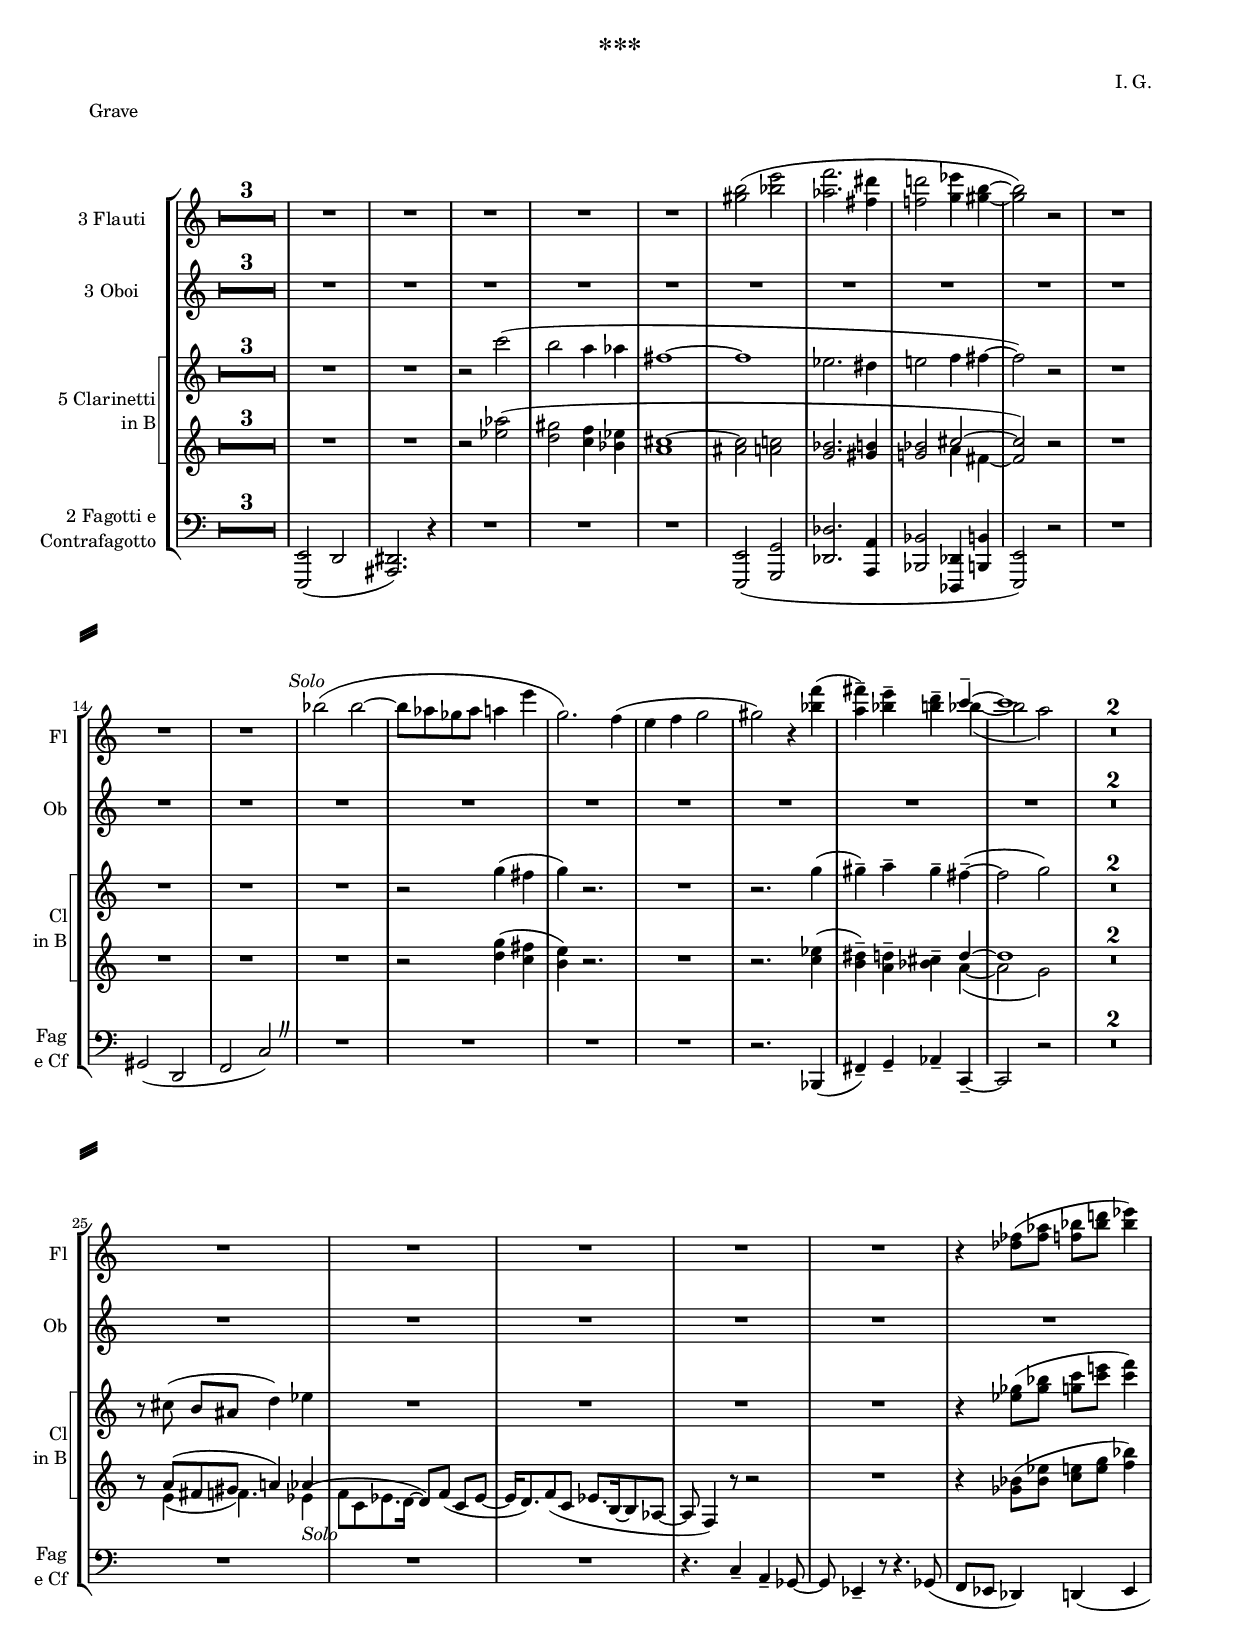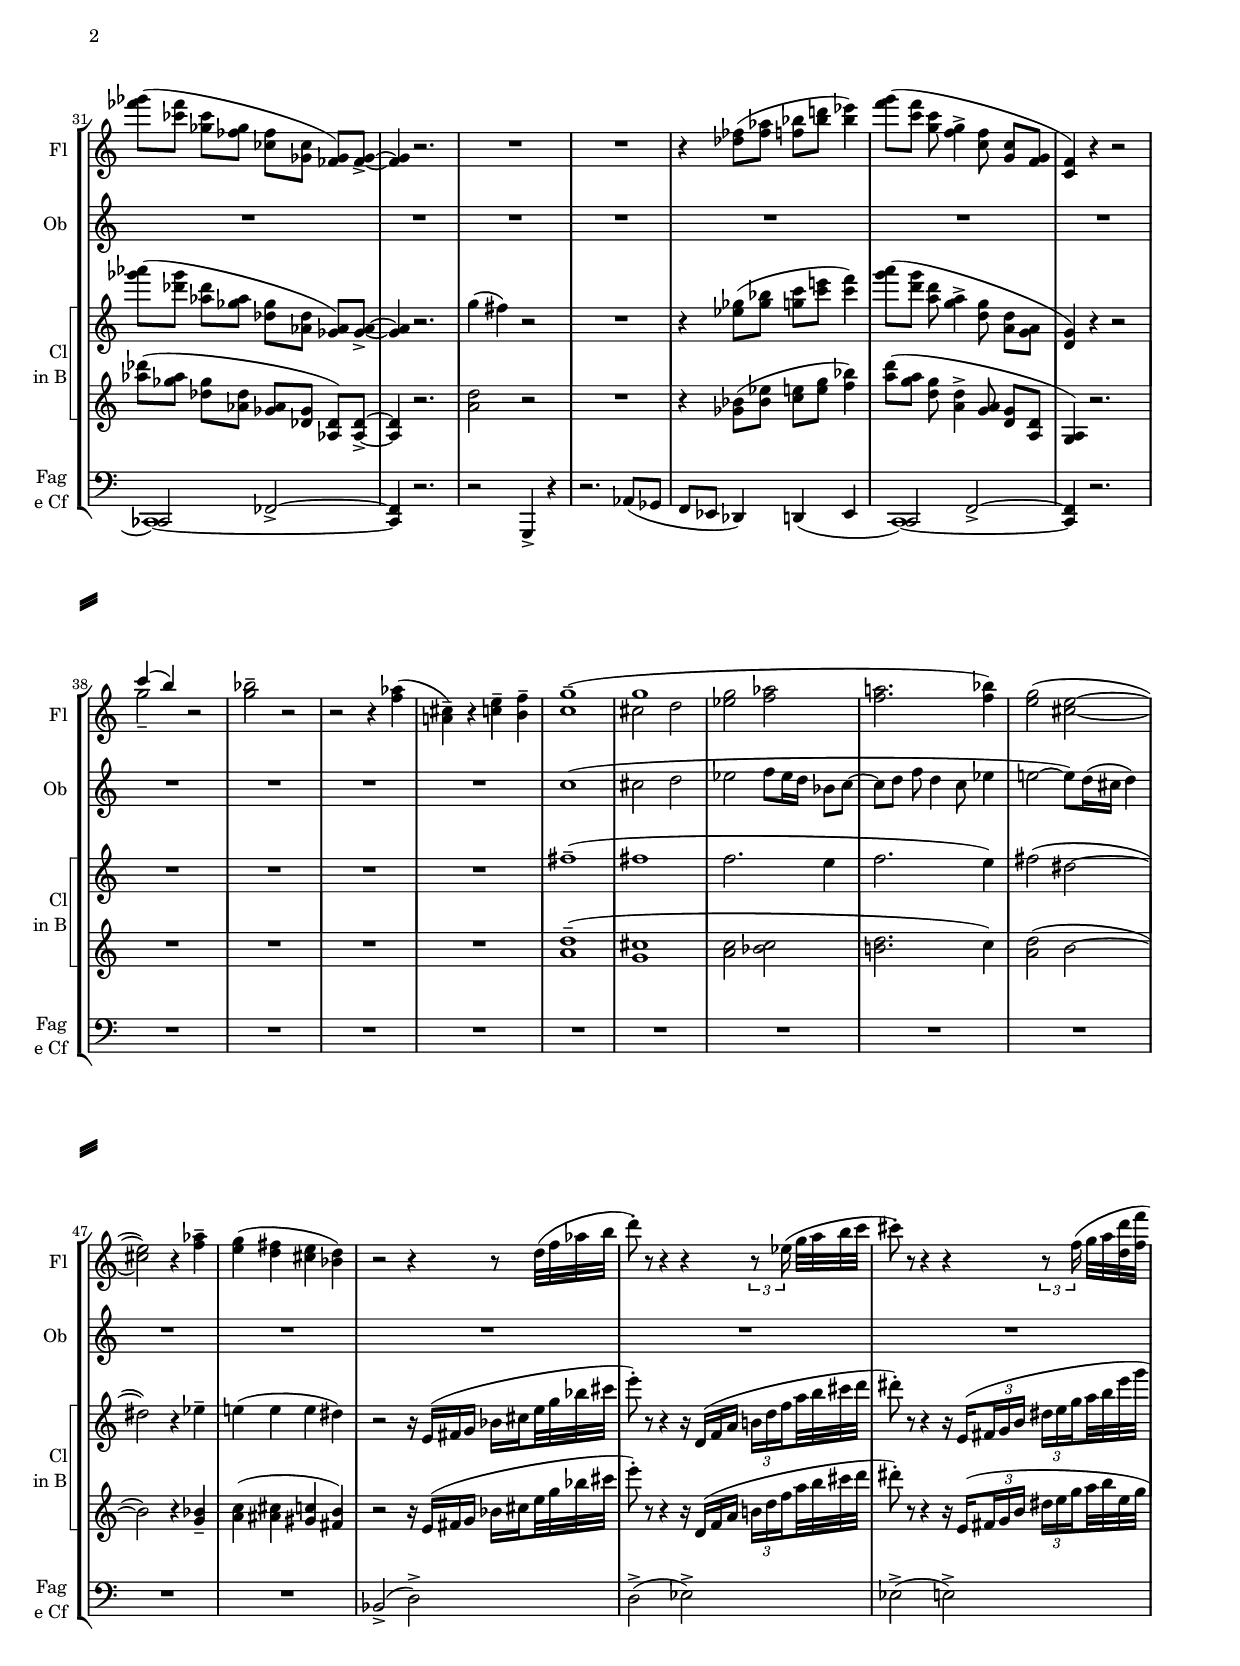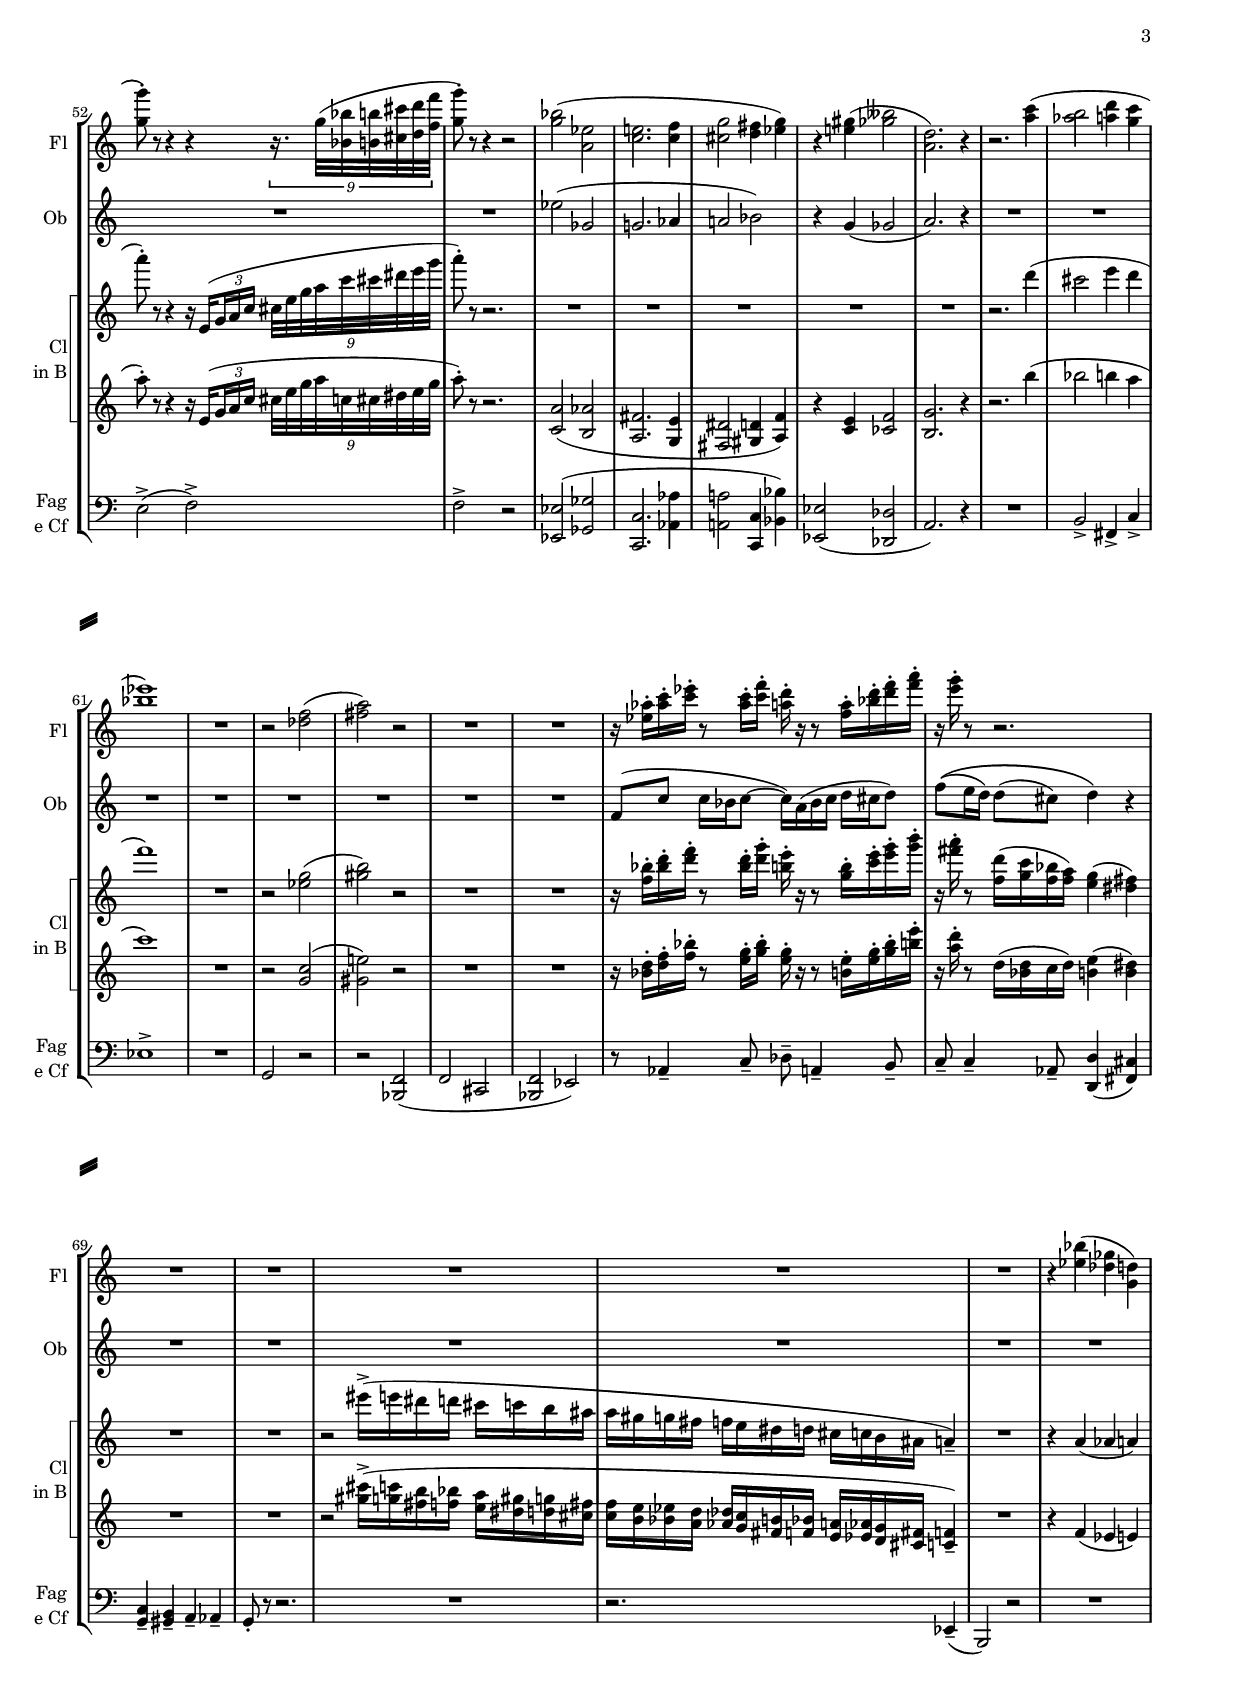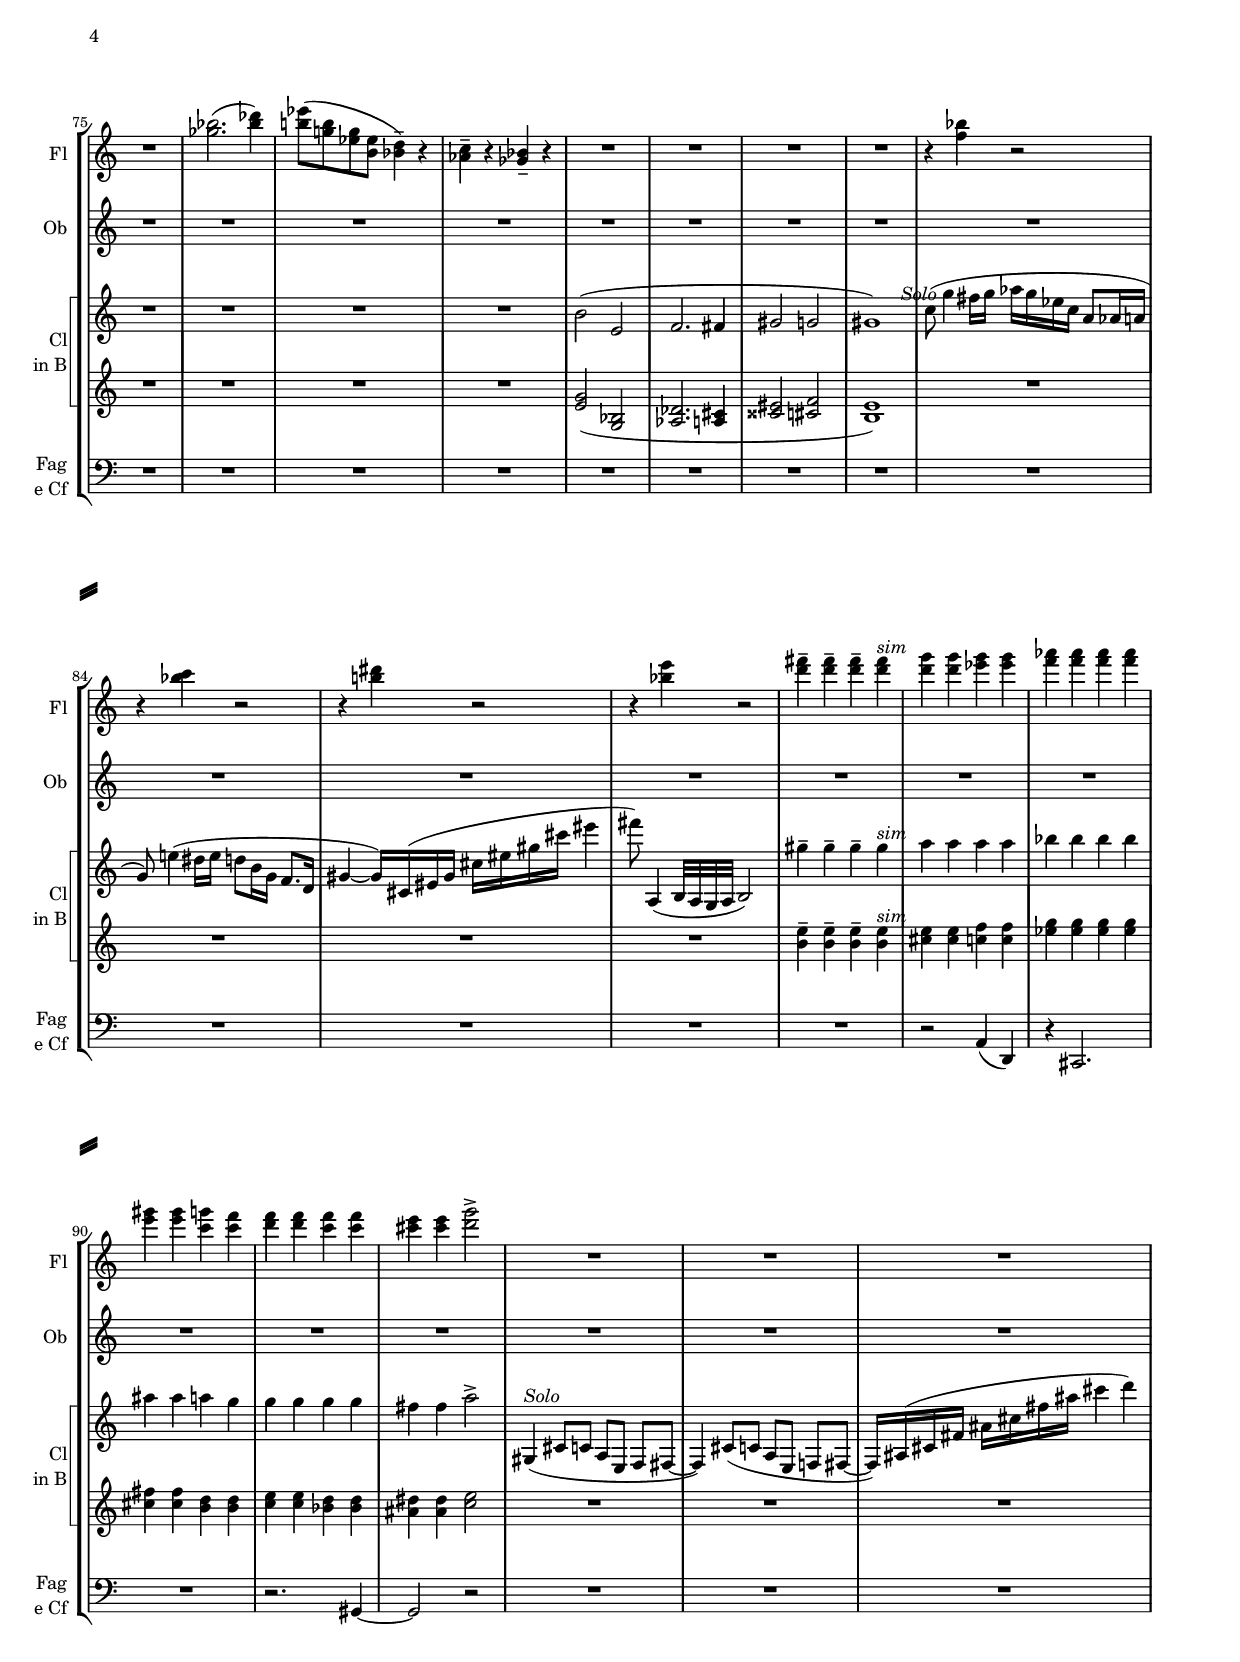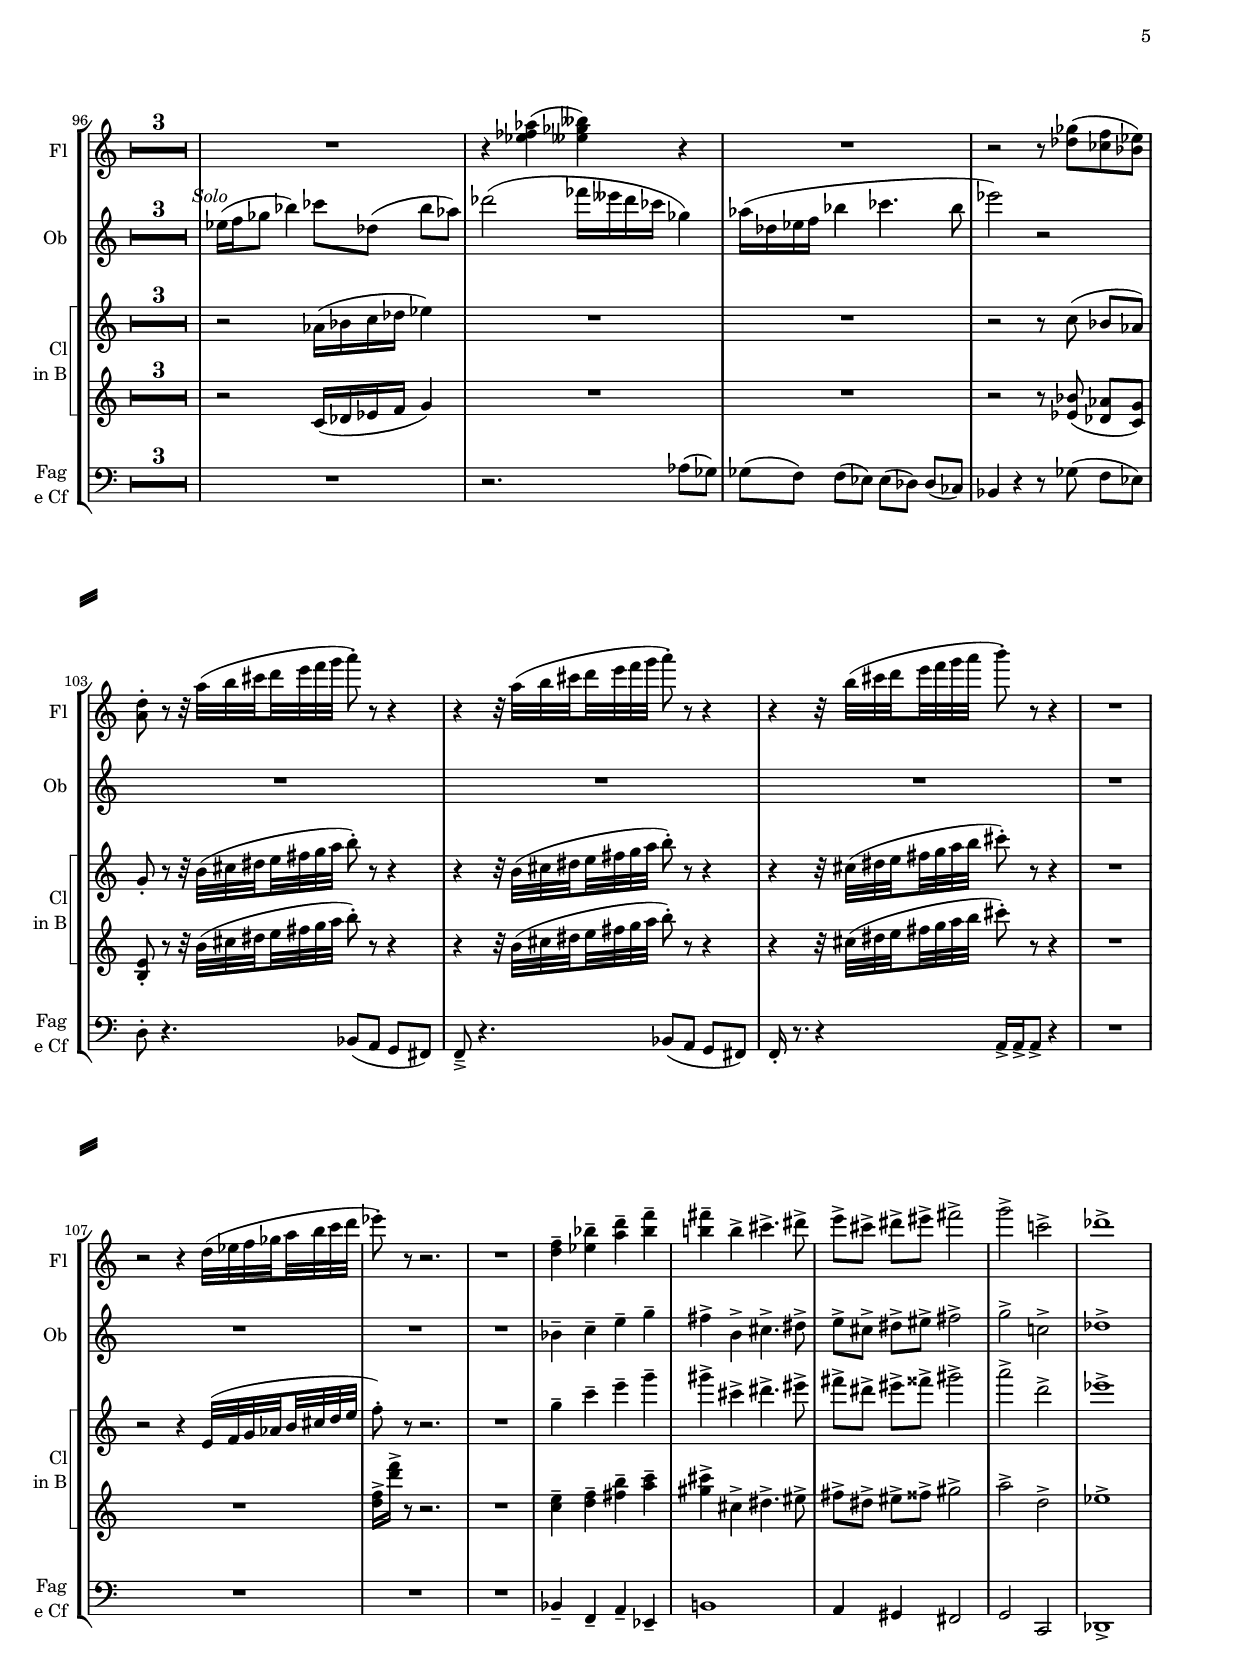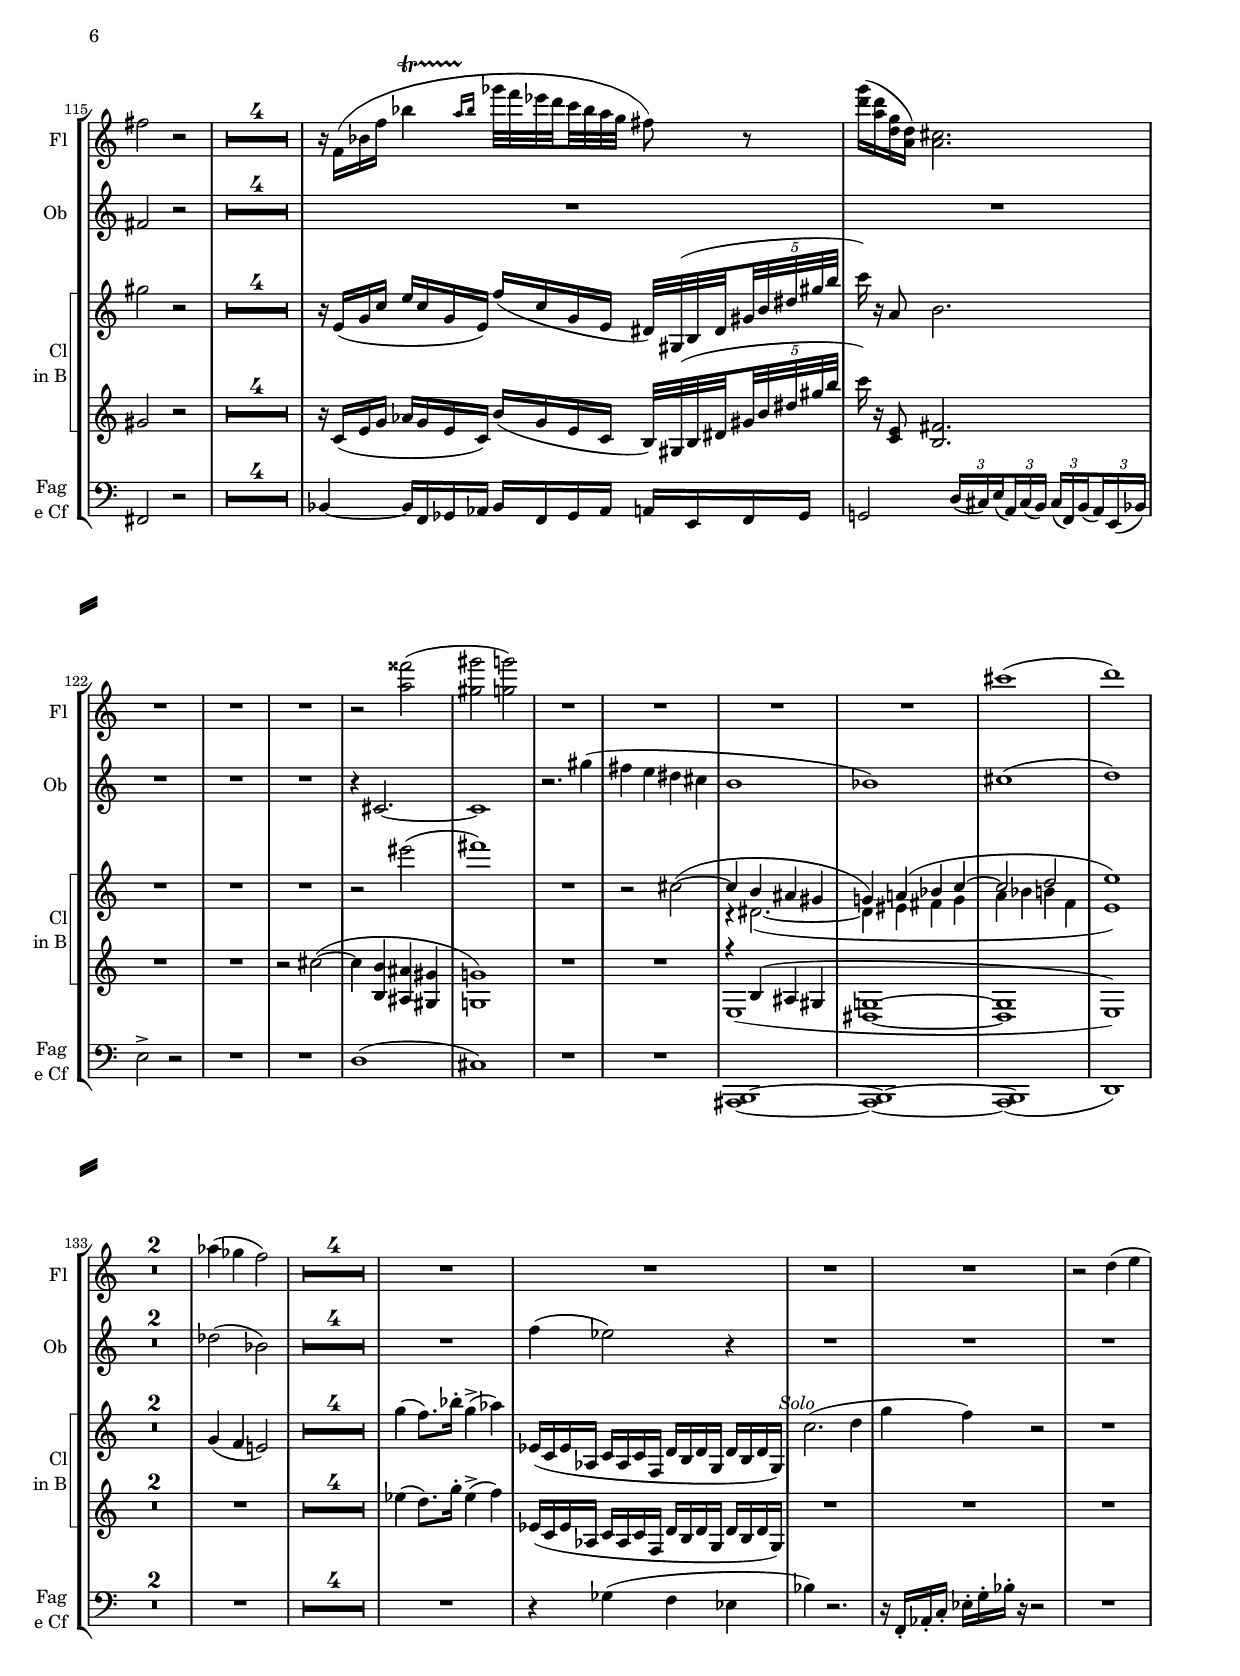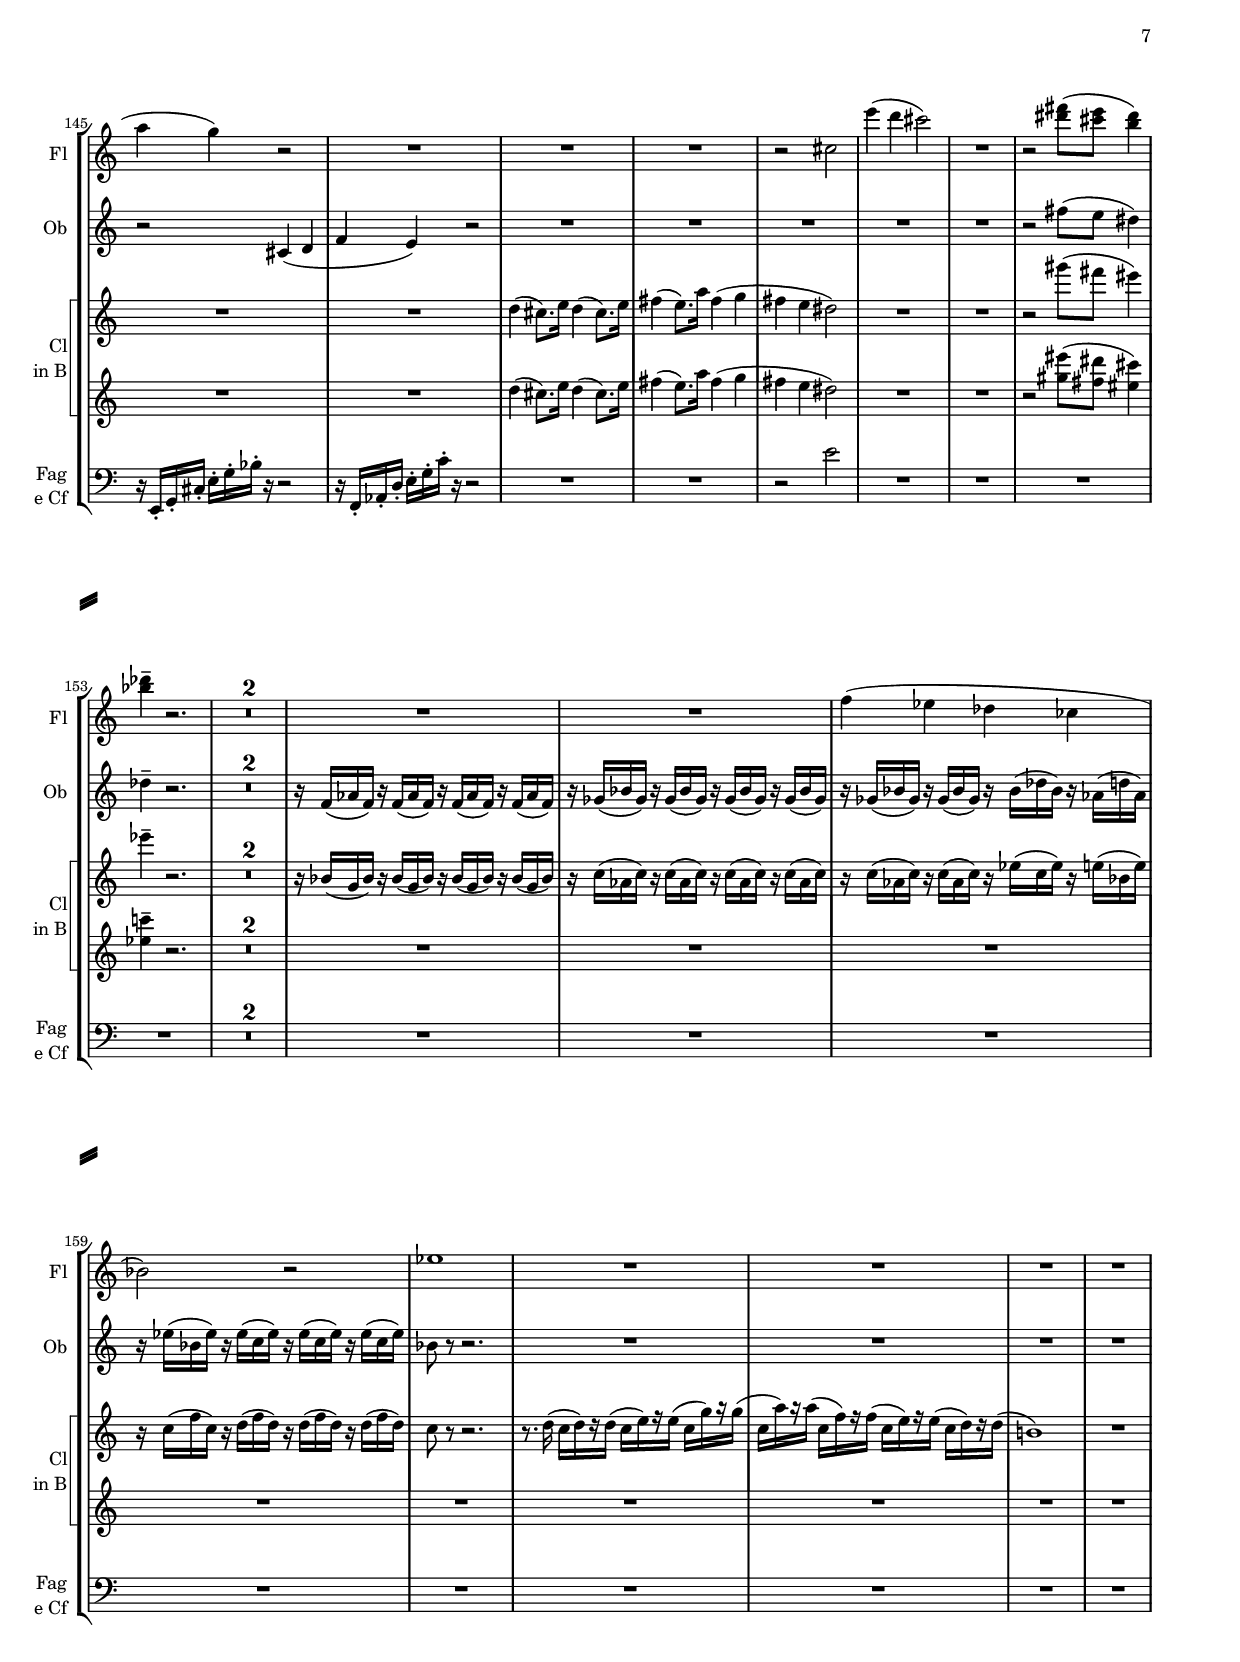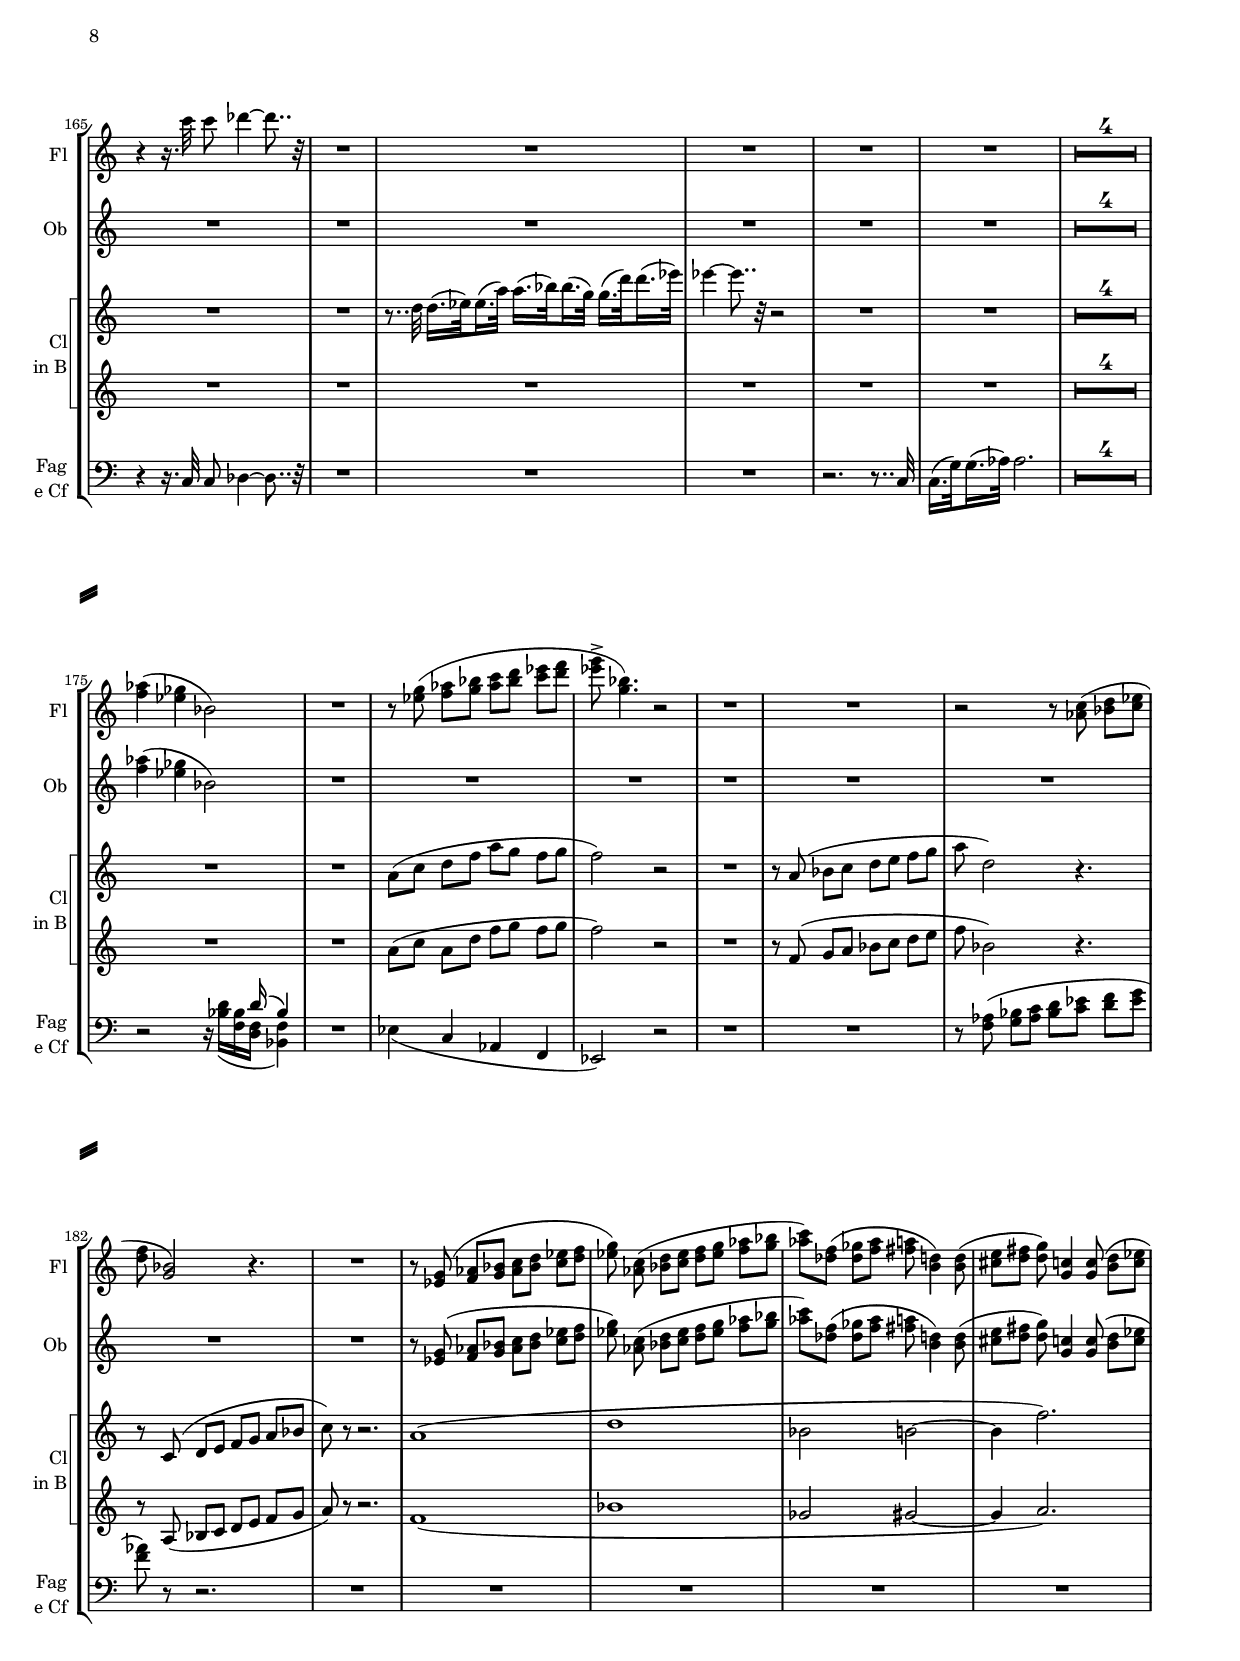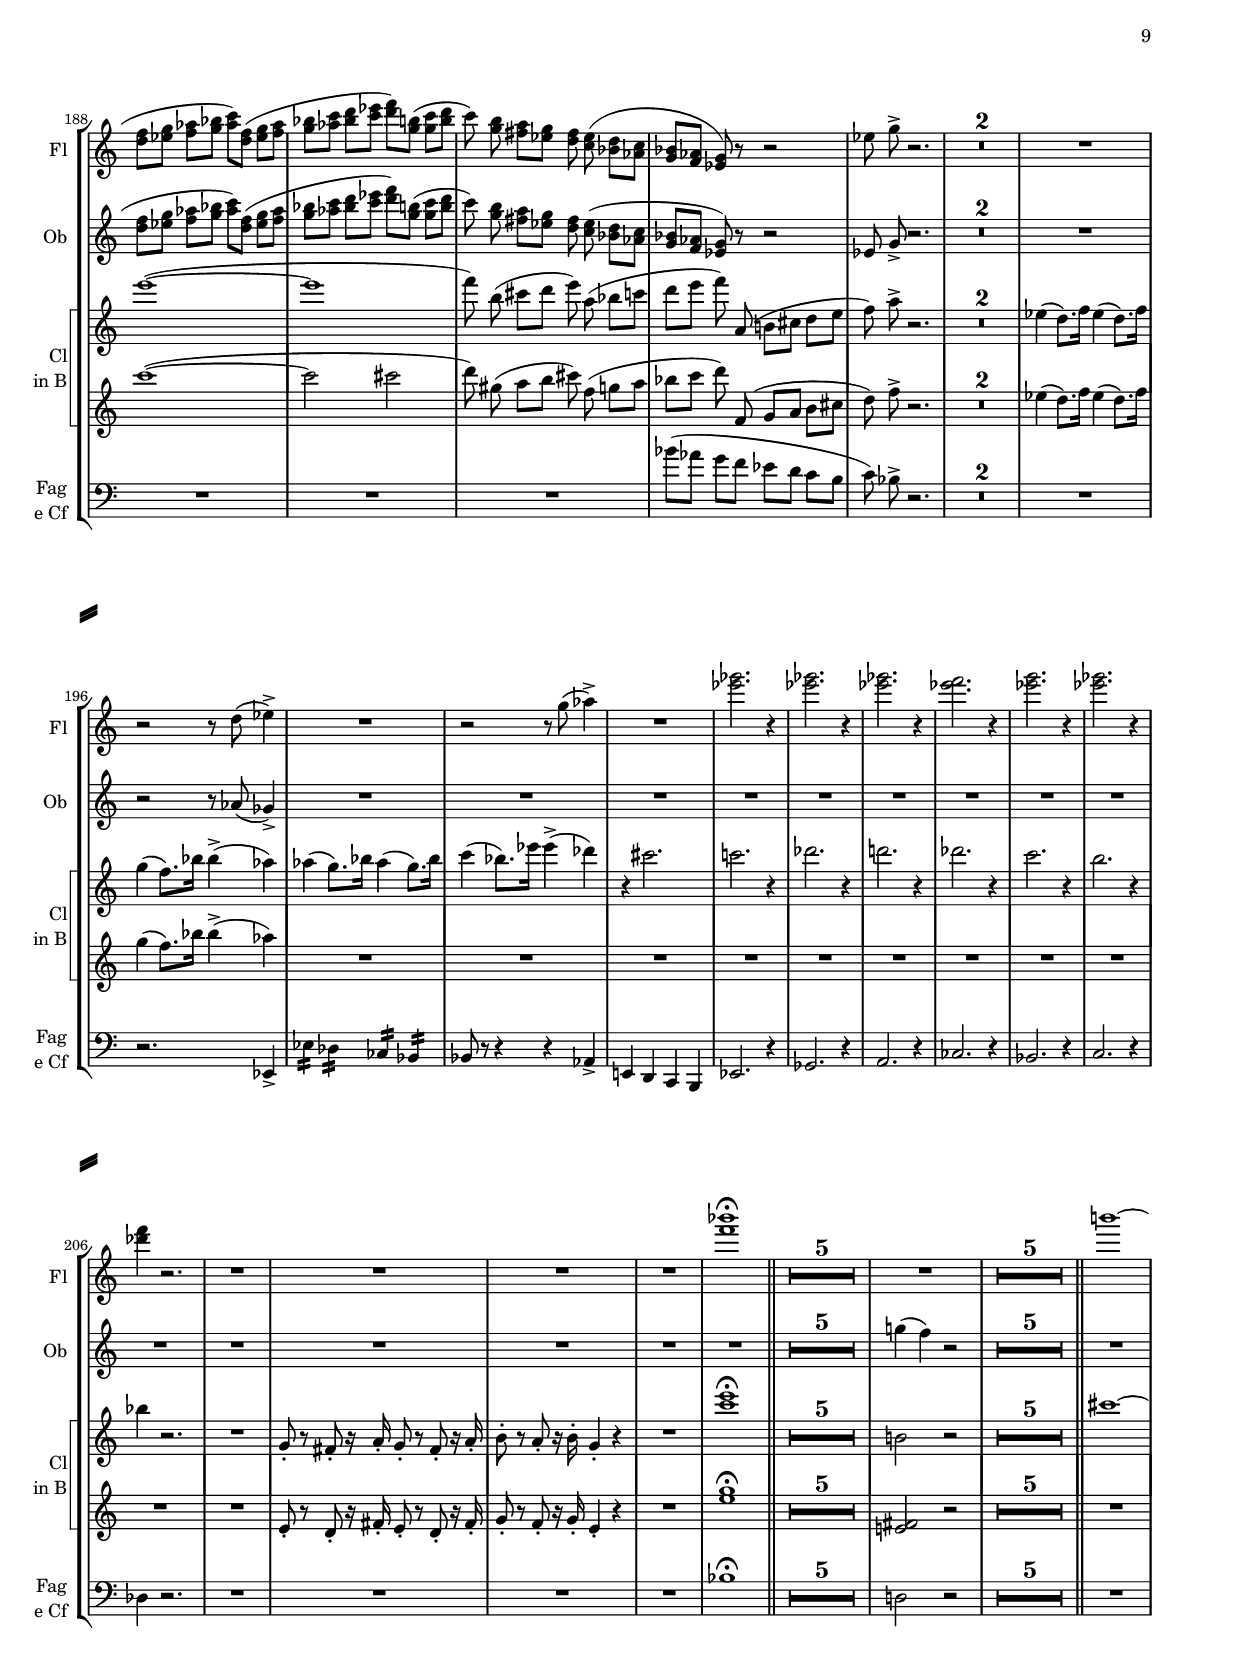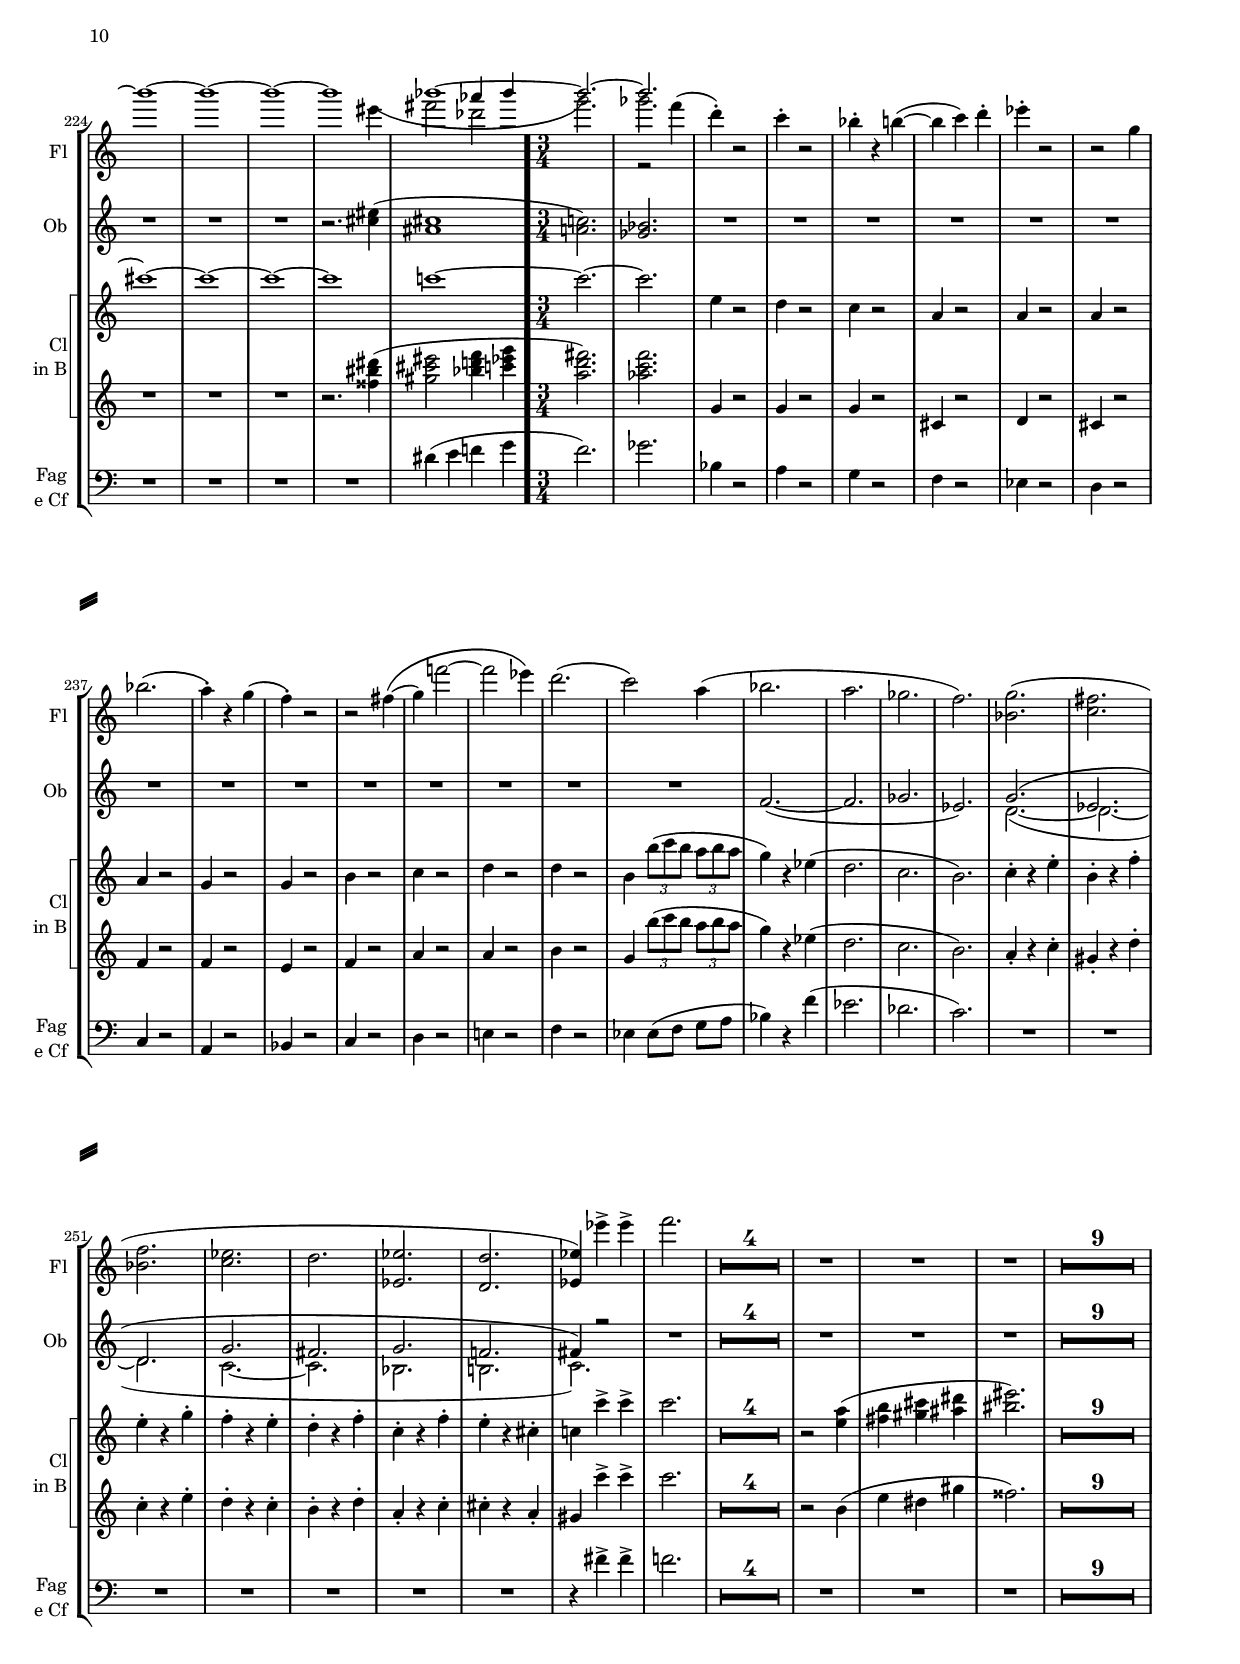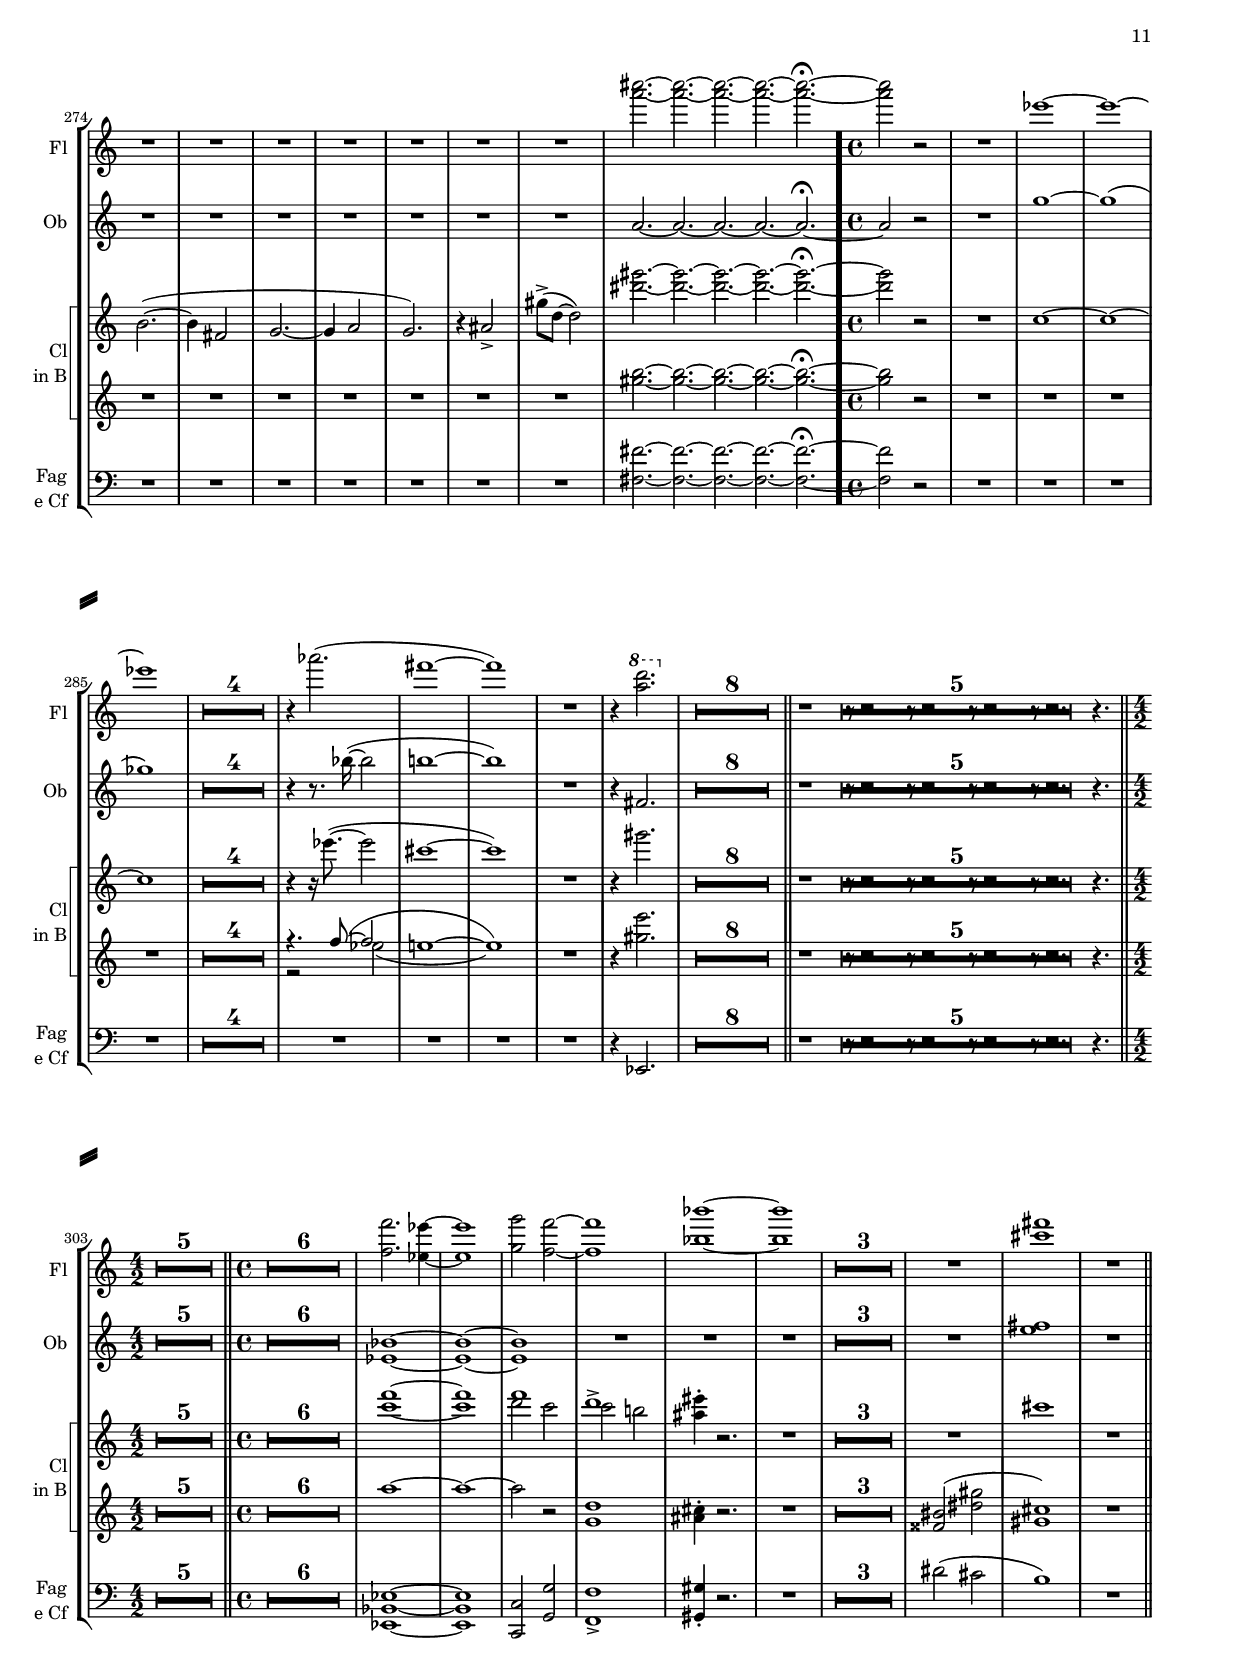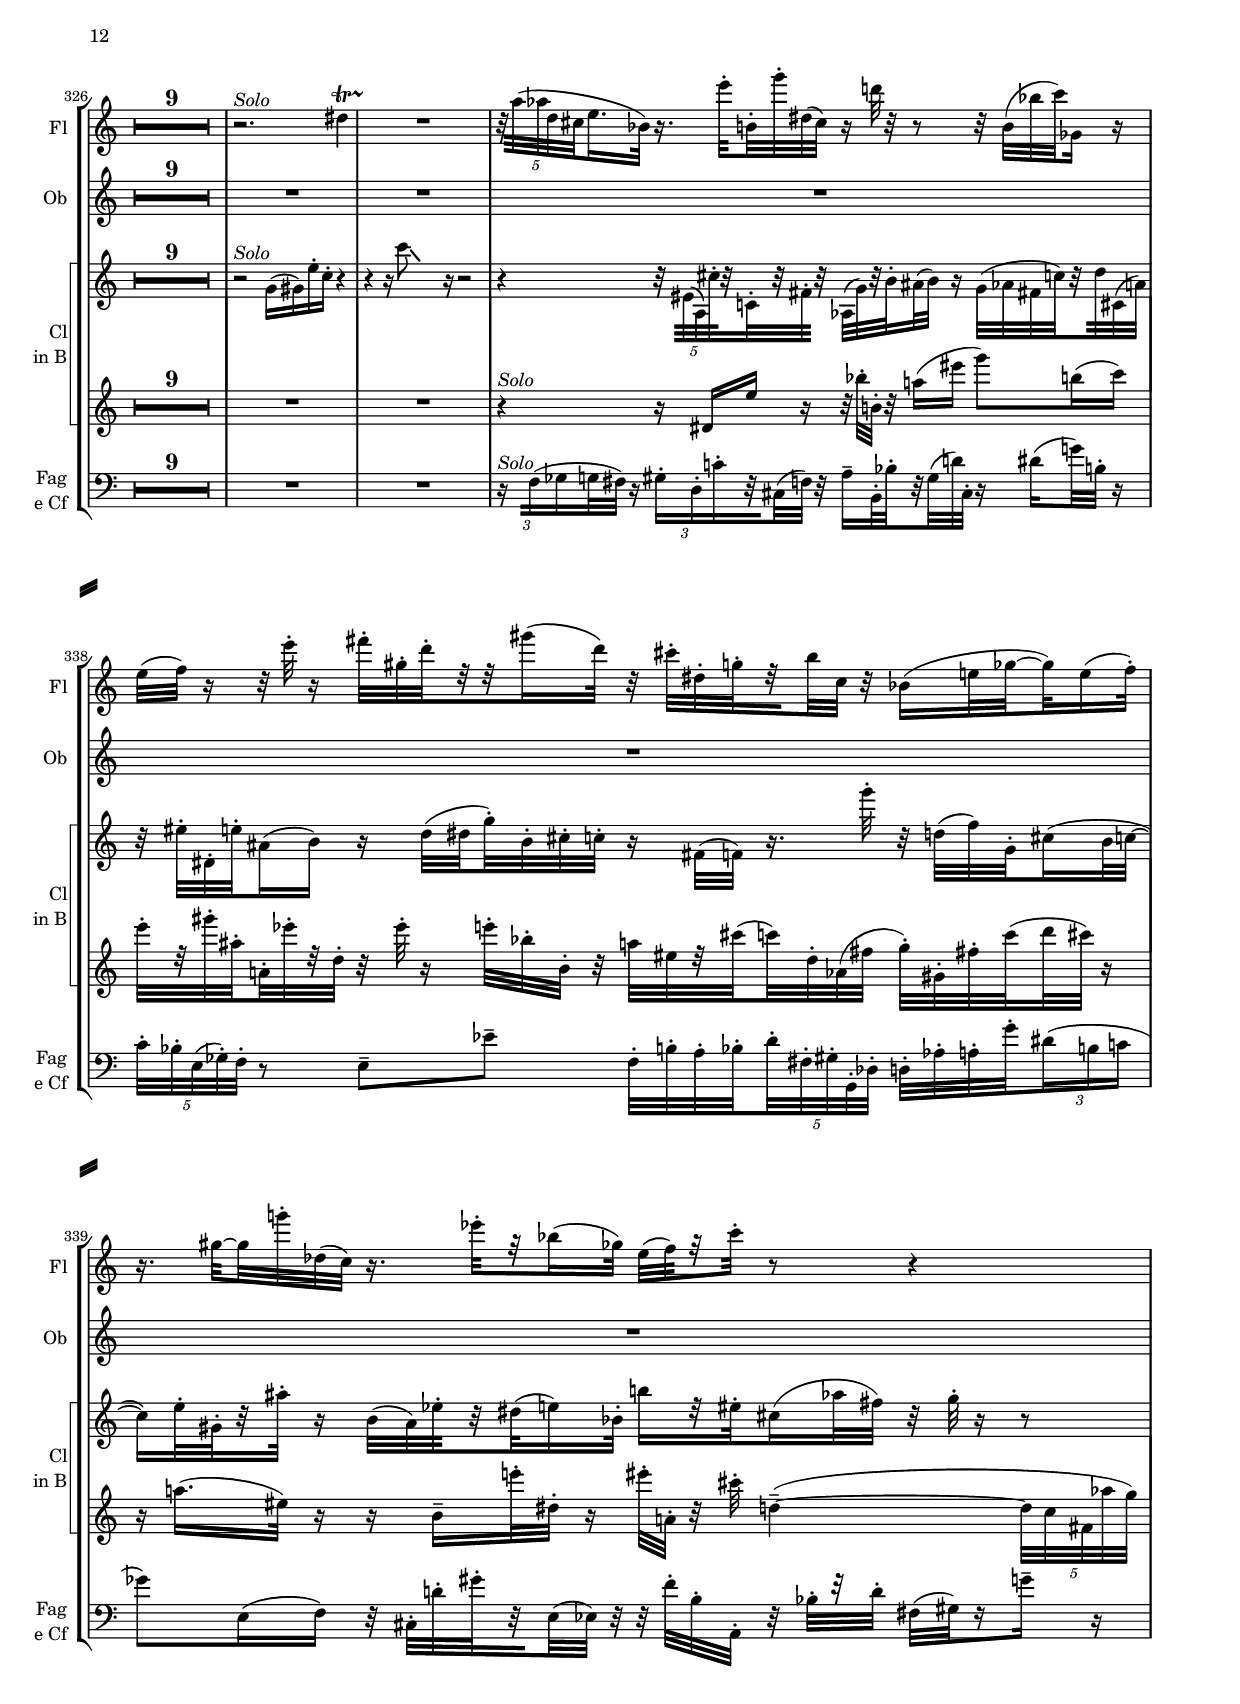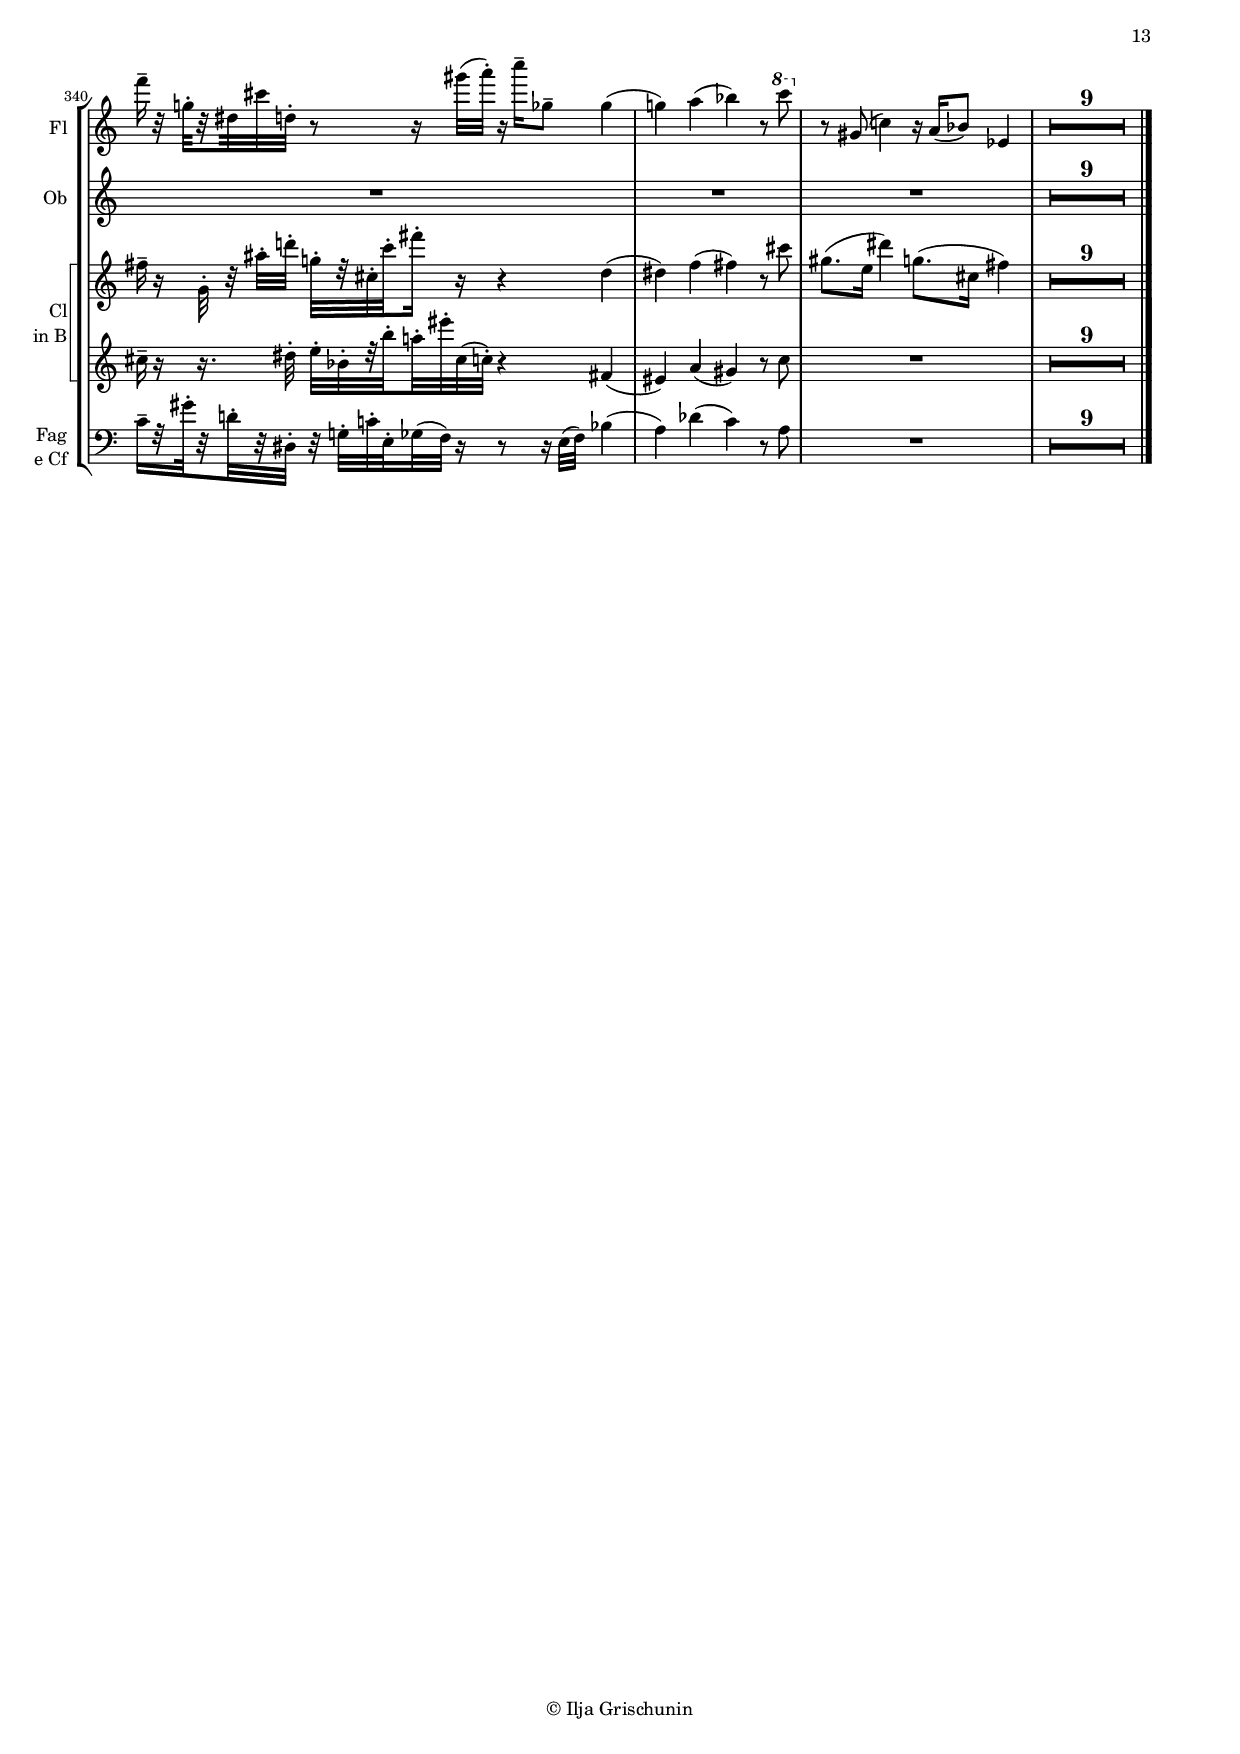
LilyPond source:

\version "2.19.15"
%\version "2.18.0"

\language "deutsch"

\header {
  title = "***"
  meter = "Grave"
  composer = "I. G."
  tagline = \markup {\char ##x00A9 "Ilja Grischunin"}
}

#(ly:set-option 'relative-includes #t)
#(set-global-staff-size 16)
\paper {
  system-separator-markup = \slashSeparator
  #(set-paper-size "a4")
  top-system-spacing.basic-distance = #15
  top-markup-spacing.basic-distance = #8
  markup-system-spacing.basic-distance = #26
  system-system-spacing.basic-distance = #28
  last-bottom-spacing.basic-distance = #15
  left-margin = 15
  right-margin = 15
  %two-sided = ##t
  %inner-margin = 20
  %outer-margin = 10
}

\layout {
  \context {
    %\RemoveEmptyStaffContext
  }
  \context {
    \Score
    %\remove "Timing_translator"
    %\remove "Default_bar_line_engraver"
  }
  \context {
    \Staff
    %\consists "Timing_translator"
    %\consists "Default_bar_line_engraver"
  }
}

\version "2.19.15"
%\version "2.18.0"

\language "deutsch"

fluteMusic = \relative {
  \overrideTimeSignatureSettings 4/4 1/4 #'(1 1 1 1) #'()
  \time #'(2 2 2 2) 4/4
  \override MultiMeasureRest #'expand-limit = #2
  \set Score.skipBars = ##t
  \override Staff.TimeSignature #'stencil = ##f
  R1*8 <gis'' h>2(<b e><as f'>2.<fis dis'>4<f! d'!>2<g es'>4<gis h>~ q2) r2
  R1*3
  \override Slur.positions = #'(1 . 1)
  \shape #'((0 . 0) (1 . 0) (1.5 . 0.5) (0 . 0)) Slur
  \override TextScript.extra-offset = #'(-3 . -1)
  b2(^\markup {\italic Solo} b~ b8 as ges as a4 e' g,2.) f4( e f g2
  gis) r4 <b f'>(<a fis'>)--<b e>--<h d>--
  <<
    {
      c4--~ c1
    }
    \\
    {
      b4~( b2 a)
    }
  >>
  R1*7
  r4 <des, fes>8(<fes as><f b><b d!><b es>4)
  <fes' ges>8(<ces fes><ges ces>[<fes ges>]<ces fes>[<ges ces>]<fes ges>) q->~
  q4 r2. R1*2
  r4 <des' fes>8(<fes as><f b><b d!><b es>4)
  <f' g>8(<c f><g c>\noBeam<f g>4-><c f>8\noBeam<g c><f g><c f>4) r r2
  <<
    {
      c''4( h)
    }
    \\
    {
      g2--
    }
  >>
  r2 <g b>-- r r r4 <f as>(<a,! cis>)-- r <c e>--<h f'>--
  <c g'>1--(<<{g'1}\\{cis,2 d}>><es g><f as><f a!>2.<f b>4)
  <e g>2(<cis e>~ q) r4 <f as>--<e g>(<d fis><cis e><b d>)
  r2 r4 r8 d32( f as h d8)-. r r4 r
  \times 2/3 {
    r8
    %\set stemRightBeamCount = #0 es,16[](
    es,16\noBeam(
  }
  g32 a h c cis8)-. r r4 r
  %\once\override TupletBracket.X-positions = #'(0 . 2)
  \times 2/3 {
    r8 f,16\noBeam(
  }
  g32 a <d, d'><f f'><g g'>8)-. r r4 r
  \times 8/9 {
    r16. g32( <b, b'><h h'><cis cis'><d d'><f f'>
  }
  <g g'>8)-. r r4 r2
  <g b>2(<a,es'><c e!>2.<c f>4<cis g'>2<d fis>4<es g>)
  r <e! gis>(<ges heses>2<a, d>2.) r4 r2. <a' c>4(
  <as h>2<a d>4<g c><b es>1) R1 r2 <des, f>(<fis a>) r R1*2
  r16 <es as>-.<as c>-.<c es>-. r8 <as c>16-.<c f>-.
  <a d>-. r r8 <f a>16-.<b d>-.<d f>-.<f a>-. r <e g>-. r8 r2. R1*5
  r4 <es, b'>(<des ges><g, d'>) R1 <ges' b>2.(<b des>4)
  <h! es>8(<g! h><es g><h es><b d>4--) r <as c>-- r <ges b>-- r R1*4
  r4 <f' b> r2 r4 <b c> r2 r4 <h! dis> r2 r4 <b e> r2
  <d fis>4-- q-- q--
  \override TextScript.extra-offset = #'(0 . 0)
  q^\markup {\italic sim} <d g> q <es g> q <f as> q q q <e gis> q <c g'><c f>
  <d f> q <c f> q <cis e> q <d g>2-> R1*7 r4 <es, fes as>(<eses ges heses>) r
  R1 r2 r8 <des ges>(<ces f><b es>)
  \set subdivideBeams = ##t
  \set baseMoment = #(ly:make-moment 1 8)
  \set beatStructure = #'(2 2 2 2)
  <a d>-. r r32 a'( h cis d e f g a8-.) r r4
  r4 r32 a,( h cis d e f g a8-.) r r4
  r4 r32 h,( cis d e f g a h8-.) r r4 R1
  r2 r4 d,,32( es  f ges a h c d es8-.) r r2. R1
  <d, f>4--<es b'>--<a d>--<b f'>--<h! fis'>-- h-> cis4.-> dis8->
  e-> cis-> dis->[ eis->] fis2-> g-> c,!-> des1-> fis,2 r R1*4
  \once\override TrillSpanner.extra-offset = #'(0 . -3)
  r16 f,( b f' \afterGrace b4\startTrillSpan {a16[ b]\stopTrillSpan}
  ges'32 f es d c b a g fis8) r
  \set subdivideBeams = ##f
  <d' g>16(<a d><d, g><a d>)<a cis>2. R1 R1*2
  r2 <a' fisis'>(<gis gis'><g g'>) R1*4 cis1( d) R1*2 as4( ges f2) R1*8
  r2 d4( e a g) r2 R1*3 r2 cis, e'4( d cis2) R1 r2 <dis fis>8(<cis e><h dis>4)
  <b des>-- r2. R1*4 f4( es des ces b2) r es1 R1*4
  r4 r16. c'32\noBeam c8 des4~ des8.. r32
  R1*9 <f, as>4(<es ges> b2) R1 r8
  \once \override Slur.eccentricity = #2
  <es g>(<f as><g b><as c><b d><c es><d f><es g>-><g, b>4.) r2 R1*2 r2 r8
  \once \override Slur.eccentricity = #1
  <as, c>(<b d><c es><d f><g, b>2) r4. R1
  r8 <es g>\noBeam(<f as><g b><as c><b d><c es><d f>
  <es g>)<as, c>\noBeam(<b d><c es><d f><es g><f as><g b>
  <as c>)<des, f>(<des ges><f as><fis a><h, d>4) q8(
  <cis e><d fis><d g>)<g, c>4 q8( <h d><c es>
  <d f><es g><f as><g b><as c>)<d, f>(<es g><f as>
  <g b><as c><b d><c es><d f>)<g, h>(<g c><h d>
  c)\noBeam<g h><fis a><es g><d fis>\noBeam<c es>(<b d><as c><g b><f as><es g>) r r2
  es'8\noBeam g-> r2. R1*3 r2 r8 d( es4->) R1 r2 r8 g( as4)-> R1
  \repeat unfold 3 {<es' ges>2. r4}<es f>2. r4 <es g>2. r4 <es ges>2. r4 <des f> r2.
  R1*4 <f b>1\fermata
  \bar "||"
  R1*11
  \bar "||"
  <<
    {
      h!1~ h~ h~ h~ h b~ b2.~ b s4
    }
    \\
    {
      s1*4 s2.
      \override Stem.length = 7
     %{ \shape #'(
                 ((0 . 0) (0 . 0) (0 . 0) (0 . 0))
                 ((0 . 2) (1 . 8) (2 . 8) (1 . 1))
                 ) Slur %}
      %\shape #'((0 . 0) (1 . 12) (2 . 12) (1 . 0)) Slur
      \shape #'((0 . 1.5) (1 . 8) (2 . 8) (1 . 1.5)) Slur
      eis,4_( fis2 des g2.) ges s4
    }
    \\
    {
      s1*5 s2 as4 b
      \bar "."
      \revert Staff.TimeSignature.stencil
      \time 3/4
      \voiceTwo
      s2. r2 \stemDown
      \once\override Stem.length = 9
      f4^( d^.)
    }
  >>
  r2 c4-. r2 b4-. r4 h~( h c) d-. es-. r2
  r g,4 b2.( a4)-. r g( f)-. r2 r
  \shape #'((0.5 . -0.2) (0.5 . -0.4) (0.3 . -0.3) (0 . -0.2)) Slur
  fis4\(( g) f'!2~
  f es4\) d2.( c2) a4( b2. a ges f)<b, g'>(<c fis><b f'><c es> d
  <es, es'><d d'><es es'>4) es''-> es-> f2. R2.*23
  \cadenzaOn
  <a cis>2.~ q~ q~ q~ q~\fermata
  \cadenzaOff
  \bar "."
  \time 4/4
  q2 r R1 es1~ es~ es R1*4 r4 as2.( fis1~ fis) R1 r4
  \ottava #1
  \set Staff.ottavation = #"8"
  <a d>2.
  \ottava #0
   R1*8
  \bar "||"
  \cadenzaOn
  r1 r8 \bar ""
  r1 r8 \bar ""
  r1 r8 \bar ""
  r1 r8 \bar ""
  r1. r4.
  \cadenzaOff
  \bar "||"
  \time 4/2
  R1*10
  \bar "||"
  \time 4/4
  R1*6
  <f, f'>2.<es es'>4~ q1 <g g'>2 <f f'>~ q1
  <b b'>~ q R1*4 <cis fis>1
  R1 \bar "||"
  R1*9
  r2.^\markup {\italic Solo} dis,4\startTrillSpan R1\stopTrillSpan
  \set subdivideBeams = ##t
  \set baseMoment = #(ly:make-moment 1 8)
  \set beatStructure = #'(2 2 2 2)
  \override TupletBracket.bracket-visibility = ##f
  \revert Slur.positions
  %\set Score.proportionalNotationDuration = #(ly:make-moment 1/32)
  \times 4/5 {r32\set stemLeftBeamCount = #3 a'( as d, cis} e16. b32)
  r16. e'32-.\set stemLeftBeamCount = #1 h,-. g''-. dis,( cis)
  r16 d'!32 r r8 r32 h,( b'\set stemRightBeamCount = #1 c) ges,16 r
  e'32( f) r16 r32 e'-. r16 fis32-.[ gis,-.
  \set stemRightBeamCount = #1 d'-. r r \set stemLeftBeamCount = #1 gis16( d32)]
  r32 cis-.[ dis,-. g-. r \set stemLeftBeamCount = #1 h c,] r
  b16( e!32 ges~ ges) e16( f32-.)
  r16. gis32~ \set stemLeftBeamCount = #1 gis g'!-. des,( c)
  r16. es'32-.[
  \set stemRightBeamCount = #1 \set stemLeftBeamCount = #1 r
  \set stemLeftBeamCount = #1 b16( ges32)]
  e[( f) \set stemRightBeamCount = #1 \set stemLeftBeamCount = #1 r c'-.] r8 r4
  f16-- r32 g,!-.[
  \set stemRightBeamCount = #1 \set stemLeftBeamCount = #1 r
  dis cis' d,-.] r8 r16 gis'32( a)-. r16 c-- ges,8-- ges4(
  g!) a( b) r8
  \ottava #1
  \set Staff.ottavation = #"8"
  c'
  \ottava #0
  r gis,,( c!4) r16 a( b8) es,4
  R1*9
  \bar "|."
}

\version "2.19.15"
%\version "2.18.0"

\language "deutsch"

oboeMusic = \relative {
  \overrideTimeSignatureSettings 4/4 1/4 #'(1 1 1 1) #'()
  \time #'(2 2 2 2) 4/4
  \override MultiMeasureRest #'expand-limit = #2
  \set Score.skipBars = ##t
  \override Staff.TimeSignature #'stencil = ##f
  \set baseMoment = #(ly:make-moment 1 8)
  R1*41 c''1( cis2 d es f8 es16 d b8 c~ c d f\noBeam d4 c8 es4
  e!2~ e8) d16( cis d4) R1*7 es2( ges, g!2. as4 a!2 b) r4 g( ges2 a2.) r4 R1*8
  f8( c' c16 b c8~ c16) a( b c d cis d8) f8(\( e16 d) d8( cis) d4\) r R1*30
  \override TextScript.extra-offset = #'(-3 . -1)
  es16(^\markup {\italic Solo} f ges8 b4) ces8 des,( b'[ as])
  des2( fes16 eses des ces ges4) as16( des, es f b4 ces4. b8 es2) r R1*7
  b,4-- c-- e-- g-- fis-> h,-> cis4.-> dis8-> e-> cis-> dis[-> eis]-> fis2->
  g-> c,!-> des1-> fis,2 r R1*9 r4 cis2.~ cis1 r2. gis''4( fis e dis cis h1 b)
  cis( d) R1*2 des2( b) R1*5 f'4( es2) r4 R1*3 r2 cis,4( d f e) r2 R1*5
  r2 fis'8( e dis4) des-- r2. R1*2 \repeat unfold 4 {r16 f,( as f)}
  \repeat unfold 6 {r16 ges( b ges)} r b( des b) r as( d as)
  r es'( b es) \repeat unfold 3 {r es( c es)} b8 r r2. R1*14
  <f' as>4(<es ges> b2) R1*8 r8 <es, g>\noBeam(<f as><g b><as c><b d><c es><d f>
  <es g>)<as, c>\noBeam(<b d><c es><d f><es g><f as><g b>
  <as c>)<des, f>(<des ges><f as><fis a><h, d>4) q8(
  <cis e><d fis><d g>)<g, c>4 q8( <h d><c es>
  <d f><es g><f as><g b><as c>)<d, f>(<es g><f as>
  <g b><as c><b d><c es><d f>)<g, h>(<g c><h d>
  c)\noBeam<g h><fis a><es g><d fis>\noBeam<c es>(<b d><as c><g b><f as><es g>) r r2
  es8\noBeam g-> r2. R1*3 r2 r8 as( ges4->) R1*15
  \bar "||"
  R1*5 g'!4( f) r2 R1*5
  \bar "||"
  R1*4 r2. <cis eis>4(<ais cis>1
  \bar "."
  \revert Staff.TimeSignature.stencil
  \time 3/4
  <a! c!>2.)<ges b>
  R2.*14 f2.~( f ges es)
  <<
    {
      g( es d g fis g f! fis4) r2
    }
    \\
    {
      d2.(~ d~ d c~ c b h! c )
    }
  >>
  R2.*24
  \cadenzaOn
  a'2.~ a~ a~ a~ a~\fermata
  \cadenzaOff
  \bar "."
  \time 4/4
  a2 r R1 g'1~ g( ges) R1*4 r4 r8. b16(~ b2 h!1~ h)
  R1 r4 fis,2. R1*8
  \bar "||"
  \cadenzaOn
  r1 r8 \bar ""
  r1 r8 \bar ""
  r1 r8 \bar ""
  r1 r8 \bar ""
  r1. r4.
  \cadenzaOff
  \bar "||"
  \time 4/2
  R1*10
  \bar "||"
  \time 4/4
  R1*6
  <es b'>1~ q~ q R1*7 <e' fis>1
  R1 \bar "||"
  R1*26
  \bar "|."
}

\version "2.19.15"
%\version "2.18.0"

\language "deutsch"

clarinetOneMusic = \relative {
  \overrideTimeSignatureSettings 4/4 1/4 #'(1 1 1 1) #'()
  \time #'(2 2 2 2) 4/4
  \override MultiMeasureRest #'expand-limit = #2
  \set Score.skipBars = ##t
  \override Staff.TimeSignature #'stencil = ##f
  R1*5 r2 b''( a g4 ges e1~ e des2. cis4 d!2 es4 e~ e2) r2 R1*4
  r2 f4( e f) r2. R1 r2. f4( fis)-- g-- fis-- e--~( e2 f) R1*2
  r8 h,\noBeam( a gis c4) des R1*4
  r4 <des fes>8(<fes as><f b><b d!><b es>4)
  <fes' ges>8(<ces fes><ges ces>[<fes ges>]<ces fes>[<ges ces>]<fes ges>) q->~
  q4 r2. f'4( e) r2 R1
  r4 <des fes>8(<fes as><f b><b d!><b es>4)
  <f' g>8(<c f><g c>\noBeam<f g>4-><c f>8\noBeam<g c><f g><c f>4) r r2 R1*4
  e'1--( e es2. d4 es2. d4) e!2( cis~ cis) r4 des-- d!( d d cis)
  \set subdivideBeams = ##t
  \set baseMoment = #(ly:make-moment 1 8)
  \set beatStructure = #'(2 2 2 2)
  r2 r16 d,( e f as h d32 f as h
  \override TupletBracket.bracket-visibility = #'if-no-beam
  d8-.) r r4 r16 c,,( es g \times 2/3 {a!16 c es} g32 a h c
  cis8-.) r r4 r16 d,,(
  \tuplet 3/2 8 {
    \set stemLeftBeamCount = #1 e16 f a cis d f
  }
  g32 a d f g8-.) r r4 r16 d,,(
  \times 2/3 {
    \set stemLeftBeamCount = #1 f g b
  }
  \times 8/9 {
    h32 d f g b h cis d f
  }
  g8-.) r r2. R1*5 r2. c,4( h2 d4 c es1) R1 r2 <des, f>( <fis a>) r R1*2
  \set subdivideBeams = ##f
  r16 <es as>-.<as c>-.<c es>-. r8 <as c>16-.<c f>-.
  <a d>-. r r8 <f a>16-.<b d>-.<d f>-.<f a>-. r <e g>-. r8
  <es, c'>16(<f b><es as><es g>)<d f>4(<cis e>) R1*2
  r2 dis'16->( d cis c h b a gis g fis f e es d cis c h b a gis g4--) R1
  r4 g( ges g) R1*4 a2( d, es2. e4 fis2 f fis1)
  \once\override TextScript.extra-offset = #'(-3 . -3)
  b8(^\markup {\italic Solo} f'4 e16 f ges f des b g8 ges16 g
  f8) d'!4( cis16 d c8 a16 f es8. c16
  fis4~ fis16) h,( dis fis h dis fis h dis4 e8) g,,,4( a32 g f g a2)
  fis''4-- fis-- fis--
  \once\override TextScript.extra-offset = #'(0 . 0)
  fis^\markup {\italic sim} g g g g as as as as gis gis g f f f f f e e g2->
  fis,,4(^\markup {\italic Solo} h8 b g d es e~ e4)
  h'8( b g d es e~ e16) gis( h e gis h e gis h4 c) R1*3
  r2 ges,16( as b ces des4) R1*2 r2 r8 b(\noBeam as ges)
  \set subdivideBeams = ##t
  f-. r r32 a( h cis d e f g a8-.) r r4
  r4 r32 a,( h cis d e f g a8-.) r r4
  r4 r32 h,( cis d e f g a h8-.) r r4 R1
  r2 r4 d,,32( es  f ges a h c d es8-.) r r2. R1
  f4-- b-- d-- f-- fis-> h,-> cis4.-> dis8-> e-> cis-> dis[-> eis]-> fis2->
  g-> c,-> des1-> fis,2 r R1*4
  \set subdivideBeams = ##f
  r16 d,( f b d b f d) es'( b f d
  \set subdivideBeams = ##t
  cis32) fis,( a cis \times 4/5 {fis32 a cis fis a}
  b16) r g,8 a2. R1*3 r2 dis'( e1) R1 r2
  \set subdivideBeams = ##f
  <<
    {
      \stemDown
      h,~(
      \stemUp
      h4 a gis fis f!) g!( as b~ b2 c d1)
    }
    \\
    {
      s2 r4 cis,2.~( cis4 dis e f g as a es d1)
    }
  >>
  R1*2 f4( es d!2) R1*4 f'4( es8.) as16-. f4->( ges)
  des,16( b des ges, b ges b es, c' a c f, c' a c f,)
  \once\override TextScript.extra-offset = #'(-3 . -1)
  b'2.(^\markup {\italic Solo} c4 f es) r2 R1*3
  c4( h8.) d16 c4( h8.) d16 e4( d8.) g16 e4( f e d cis2)
  R1*2 r2 fis'8( e dis4) des-- r2. R1*2 \repeat unfold 4 {r16 as,( f as)}
  \repeat unfold 6 {r b( ges b)} r des( b des) r d( as d)
  r b( es b) \repeat unfold 3 {r c( es c)} b8 r r2.
  r8. c16( b[ c) r c]( b[ d) r d]( b[ f') r f](
  b,[ g') r g]( b,[ es) r es]( b[ d) r d]( b[ c) r c](
  a!1) R1*3
  \set subdivideBeams = ##t
  r8.. c32 c16.( des32) des16.( g32) g16.( as32) as16.( f32) f16.( c'32) c16.( des32)
  des4~ des8.. r32 r2 R1*8
  g,,8( b c es g f es f es2) r R1 r8 g,( as b c d es f g c,2) r4.
  r8 b,( c d es f g as b) r r2. g1( c as2 a~ a4 es'2.) d'1(~ d
  es8)\noBeam a,( h c d)\noBeam g,( as b
  c d es)\noBeam g,,( a! h! c d es)\noBeam g-> r2. R1*2
  des4( c8.) es16 des4( c8.) es16 f4( es8.) as16 as4->( ges)
  ges( f8.) as16 ges4( f8.) as16 b4( as8.) des16 des4->( ces)
  r4 h!2. b! r4 ces2. r4 c!2. r4 ces2. r4 b2. r4 a2. r4 as4 r2.
  R1 f,8-. r e-. r16 g-. f8-. r e-. r16 g-.
  a8-. r g-. r16 a-. f4-. r R1 <b' d>1\fermata
  \bar "||"
  R1*5 a,!2 r R1*5
  \bar "||"
  h'1~ h~ h~ h~ h b!~
  \bar "."
  \revert Staff.TimeSignature.stencil
  \time 3/4
  b2.~ b d,4 r2 c4 r2 b4 r2 \repeat unfold 4 {g4 r2}
  f4 r2 f4 r2 a4 r2 b4 r2 c4 r2 c4 r2 a4
  \tuplet 3/2 4 {a'8( b a g a g} f4) r des( c2. b a)
  b4-. r d-. a-. r es'-. d-. r f-. es-. r d-. c-. r es-.
  b-. r es-. d-. r h-. b! b'-> b-> b2. R2.*4
  r2 <d, g>4(<e a><fis h><gis cis><ais dis>2.) R2.*9
  a,2.~( a4 e2 f2.~ f4 g2 f2.) r4 gis2->
  fis'8->( c~ c2)
  \cadenzaOn
  <cis' fis>2.~ q~ q~ q~ q~\fermata
  \cadenzaOff
  \bar "."
  \time 4/4
  q2 r R1 b,~ b~ b R1*4 r4 r16 des'8.(~ des2 h1~ h)
  R1 r4 fis'2.
   R1*8
  \bar "||"
  \cadenzaOn
  r1 r8 \bar ""
  r1 r8 \bar ""
  r1 r8 \bar ""
  r1 r8 \bar ""
  r1. r4.
  \cadenzaOff
  \bar "||"
  \time 4/2
  R1*10
  \bar "||"
  \time 4/4
  R1*6
  <b, es>1~ q
  <<
    {
      es c->
    }
    \\
    {
      c2 b b a!
    }
  >>
  <gis dis'>4-. r2. R1*5
  h1
  R1 \bar "||"
  R1*9
  \set subdivideBeams = ##f
  \set baseMoment = #(ly:make-moment 1 8)
  \set beatStructure = #'(2 2 2 2)
  \override TupletBracket.bracket-visibility = ##f
  r2^\markup {\italic Solo} f,16( fis) d'-. b-. r4 r r16
  \override Glissando.minimum-length = #4
  \override Glissando.springs-and-rods = #ly:spanner::set-spacing-rods
  \override Glissando.thickness = #2
  \afterGrace b'8\glissando {
  \stemDown \hideNotes
  e,16 }
  \unHideNotes
  \set subdivideBeams = ##t
  r16 r2 r4 \times 4/5 {r32 \set stemLeftBeamCount = #3 dis,[( g,) h'!-. r}
  b,!32-. r \set stemRightBeamCount = #3 e-.] r ges,[( f') r a-. gis( a)] r16
  f32([ ges e! b') r c h,!( g')]
  r dis'-. cis,-. d'-. gis,16( a) r c32( cis f-.) a,-. h-. b-.
  r16 e,32( es) r16. f''32-. r c,( es) f,-. h16( a32 b~
  b16)[ d32-. fis,-. r gis'-.] r16
  a,32([ g) des'-. r cis( d16) as32-.]
  a'!16[ r32 dis,-. h16( ges'32 e)] r f-. r16 r8
  e16-- r f,32-. r gis'-. c!-. f,!-.[ r h,-. b'-. e16-.] r
  r4 c,4( cis) es( e) r8 h'! fis8.( d16 cis'4) f,8.( h,!16 e!4)
  R1*9
  \bar "|."
}

\version "2.19.15"
%\version "2.18.0"

\language "deutsch"

clarinetTwoMusic = \relative {
  \overrideTimeSignatureSettings 4/4 1/4 #'(1 1 1 1) #'()
  \time #'(2 2 2 2) 4/4
  \override MultiMeasureRest #'expand-limit = #2
  \set Score.skipBars = ##t
  \override Staff.TimeSignature #'stencil = ##f
  R1*5 r2
  <<
    {
      \stemDown <des'' ges>2(<c fis><b es>4<as des><g h>1~ <gis h>2<g b>
      \stemUp <f as>2.<fis a>4<f! as>2 h~ h)
    }
    \\
    {
      s2 s1*4 s2 g4 e~ \stemUp e2
    }
  >>
  r2 R1*4 r2 <c' f>4(<b e><a d>) r2. R1 r2. <b des>4(
  <a cis>)--<g c>--<as h>--
  <<
    {
      c4~ c1
    }
    \\
    {
      g4~( g2 f)
    }
  >>
  R1*2 r8
  <<
    {
      g8( e fis g!4) ges s1*2 s4.
    }
    \\
    {
      d4( es4.) des4^(-\markup {\italic Solo} es8 b des8. c16^~
      \stemUp
      c8) es( b[ des]~ des16 c8.) es8( b des8. a16~ a8 ges~ ges es4)
    }
  >>
  r8 r2 R1 r4 <fes' as>8(<as des><b d><d f><es as>4)
  <ges ces>8(<fes ges><ces fes>[<ges ces>]<fes ges><ces fes><ges ces>)[ q->~]
  q4 r2. <g' c>2 r R1
  r4 <fes as>8(<as des><b d><d f><es as>4)
  <g c>8(<f g><c f>\noBeam<g c>4-><f g>8\noBeam<c f><g c><f g>4) r2. R1*4
  <g' c>1--(<f h><g b>2<as b><a! c>2. b4)<g c>2( a~ a) r4 <f as>4--
  <g b>(<gis h><fis b><e a>)
  \set subdivideBeams = ##t
  \set baseMoment = #(ly:make-moment 1 8)
  \set beatStructure = #'(2 2 2 2)
  r2 r16 d( e f as h d32 f as h
  \override TupletBracket.bracket-visibility = #'if-no-beam
  d8-.) r r4 r16 c,,( es g \times 2/3 {a!16 c es} g32 a h c
  cis8-.) r r4 r16 d,,(
  \tuplet 3/2 8 {
    \set stemLeftBeamCount = #1 e16 f a cis d f
  }
  g32 a d, f g8-.) r r4 r16 d,(
  \times 2/3 {
    \set stemLeftBeamCount = #1 f g b
  }
  \times 8/9 {
    h32 d f g b, h cis d f
  }
  g8-.) r r2.<b,, g'>2(<a ges'><g e'>2.<f d'>4
  <e cis'>2<fis c'>4<g es'>) r <b d><heses es>2<a f'>2. r4
  r2. a''4( as2 a4 g b1) R1 r2<f, b>(<fis d'!>) r R1*2
  \set subdivideBeams = ##f
  r16 <as c>-.<c es>-.<es as>-. r8 <d f>16-.<f as>-.
  <d f>-. r r8 <a d>16-.<d f>-.<f as>-.<a d>-.
  r <g c>-. r8 c,16(<as c> b c)<a d>4(<a cis>) R1*2
  r2<fis' h>16->(<f b><e a><es as><d g><cis fis><c f><h e>
  <b es><a d><as des><g c><ges ces><f b><e a><es as>
  <d g><des ges><c f><h e><b es>4--) R1 r4 es( des d) R1*4
  <d f>2(<f, as><ges ces>2.<g h>4<his dis>2<h es><a d>1) R1*4
  <a' d>4-- q-- q--
  \once\override TextScript.extra-offset = #'(0 . 0)
  q^\markup {\italic sim}<h d> q <b es> q <des f> q q q
  <h e> q <a c> q <b d> q <as c> q <gis cis> q <b d>2 R1*6
  r2 b,16( ces des es f4) R1*2 r2 r8 <des as'>(<ces ges'><b f'>)
  \set subdivideBeams = ##t
  <a d>-. r r32 a'( h cis d e f g a8-.) r r4
  r4 r32 a,( h cis d e f g a8-.) r r4
  r4 r32 h,( cis d e f g a h8-.) r r4 R1*2
  <c, es>16-><c' es>-> r8 r2. R1
  <b, d>4--<c es>--<e a>--<g b>--
  <fis h>-> h,-> cis4.-> dis8->
  e-> cis-> dis[-> eis]-> fis2->
  g-> c,-> des1-> fis,2 r R1*4
  \set subdivideBeams = ##f
  r16 b,( d f ges f d b) a'( f d b
  \set subdivideBeams = ##t
  a32) fis( a cis \times 4/5 {fis32 a cis fis a}
  b16) r <b,, d>8 <a e'>2. R1*2 r2 h'!2~(
  h4 <a, a'><gis gis'><fis fis'><f! f'!>1) R1*2
  \set subdivideBeams = ##f
  \mergeDifferentlyHeadedOn
  <<
    {
      r4 a( gis fis f!1~ f d)
    }
    \\
    {
      \shape #'((0 . 0) (8 . 0) (5 . 0) (13 . 0)) Slur
      d1( cis~ cis) s
    }
  >>
  R1*7 des''4( c8.) f16-. des4->( es)
  des,16( b des ges, b ges b es, c' a c f, c' a c f,)
  R1*5
  c''4( h8.) d16 c4( h8.) d16 e4( d8.) g16 e4( f e d cis2)
  R1*2 r2 <fis dis'>8(<e cis'><dis h'>4)<des b'!>-- r2.
  R1*23 g,8( b g c es f es f es2) r R1 r8 es,( f g as b c d es as,2) r4.
  r8 g,( as b c d es f g) r r2. es1_( as fes2 fis~ fis4 g2.) b'1~( b2 h
  c8)\noBeam fis,( g a h)\noBeam es,( f g
  as b c)\noBeam es,,( f g a h c)\noBeam es-> r2. R1*2
  des4( c8.) es16 des4( c8.) es16 f4( es8.) as16 as4->( ges)
  R1*10
  R1 d,8-. r c-. r16 e-. d8-. r c-. r16 e-.
  f8-. r es-. r16 f-. d4-. r R1 <d' f>1\fermata
  \bar "||"
  R1*5 <d,! e!>2 r R1*5
  \bar "||"
  R1*4 r2. <eis' ais cis>4(<fis h dis>2<as c! es>4<b des f>
  \bar "."
  \revert Staff.TimeSignature.stencil
  \time 3/4
  <g c e!>2.)<ges b es>
  \repeat unfold 3 {f,4 r2}
  h,!4 r2 c4 r2 h4 r2 es4 r2 es4 r2 d4 r2 es4 r2 g4 r2
  g4 r2 a4 r2 f4 \tuplet 3/2 4 {a'8( b a g a g}
  f4) r des( c2. b a) g4-. r b-. fis-. r c'-. b-. r d-.
  c-. r b-. a-. r c-. g-. r b-. h!-. r g-. fis b'-> b-> b2.
  R2.*4 r2 a,4( d cis fis eis2.) R2.*16
  \cadenzaOn
  <fis a>2.~ q~ q~ q~ q~\fermata
  \cadenzaOff
  \bar "."
  \time 4/4
  q2 r R1*8
  <<
    {
      \override Slur.positions = #'(1 . 1)
      r4. es8(~ es2 d!1~ d)
    }
    \\
    {
      r2 des( s1 s)
    }
  >>
  R1 r4 <fis d'>2.
   R1*8
  \bar "||"
  \cadenzaOn
  r1 r8 \bar ""
  r1 r8 \bar ""
  r1 r8 \bar ""
  r1 r8 \bar ""
  r1. r4.
  \cadenzaOff
  \bar "||"
  \time 4/2
  R1*10
  \bar "||"
  \time 4/4
  R1*6
  g1~ g~ g2 r <f, c'>1 <gis h!>4-. r2.
  R1*4 <eis ais>2( <cis' fis> <fis, h>1)
  R1 \bar "||"
  R1*11
  \set subdivideBeams = ##t
  \set baseMoment = #(ly:make-moment 1 8)
  \set beatStructure = #'(2 2 2 2)
  \override TupletBracket.bracket-visibility = ##f
  r4^\markup {\italic Solo}
  r16 cis d' r r32 as'-. a,!-. r g'!16( dis' f8) a,16( b)
  d32[-. r fis-. gis,-. g,!-. des''-. r c,]-.
  r des'-. r16 d32-. as-. a,-. r g'
  [ dis r h'( b) c,-. ges( e']
  f-.) fis,-. e'!-. b'( c h) r16 r g!16.( dis32) r16
  r a-- d'!32-. cis,-. r16 dis'32-. g,,!-. r h'-.
  c,!4(~-- \times 4/5 {c32 b e, ges' f)} h,16-- r r16. cis32-.
  d-.[ as-. r a'-. g!-. dis'-. h,( b])-. r4 e,(
  dis) g( fis) r8 b
  R1*10
  \bar "|."
}

\version "2.19.15"
%\version "2.18.0"

\language "deutsch"

makeOctaves =
#(define-music-function (parser location arg mus)
   (integer? ly:music?)
   #{<<  \withMusicProperty #'to-relative-callback
         #(lambda (m p)
            (let ((mu (ly:music-property m 'element)))
              (ly:music-transpose mu (ly:make-pitch (- arg) 0 0))
              (ly:make-music-relative! mu p)
              (ly:music-transpose mu (ly:make-pitch arg 0 0)))
            p)
         \transpose c' $(ly:make-pitch arg 0 0) $mus
         $mus
     >>
   #})

fagottoMusic = \relative {
  \overrideTimeSignatureSettings 4/4 1/4 #'(1 1 1 1) #'()
  %\time #'(2 2 2 2) 4/4
  \override MultiMeasureRest #'expand-limit = #2
  \clef bass
  \set Score.skipBars = ##t
  \override Staff.TimeSignature #'stencil = ##f
  \override BreathingSign.text = \markup {
    \musicglyph #"scripts.caesura.curved"
  }
  \set baseMoment = #(ly:make-moment 1 8)
  R1*3 <e,, e'>2( d' <ais dis>2.) r4 R1*3
  <e e'>2(<g g'><des' des'>2.<a a'>4
  <b b'>2<des, des'>4<h' h'><e, e'>2) r R1
  gis'2( d f c')\breathe
  R1*4 r2. b,4( fis')-- g-- as-- c,--~
  c2 r R1*5 r4. c'4-- a-- ges8~ ges es4-- r8
  r4. ges8( f es des4)
  <<
    {
      s2 
      \once\override NoteColumn.force-hshift = #1.3
      ces fes_>~ fes4
    }
    \\
    {
      \stemUp d( es \stemDown ces1~) \stemUp ces4
    }
  >>
  r2. r2 g4-> r r2. as'8( ges f es des4)
  <<
    {
      s2 
      \once\override NoteColumn.force-hshift = #1.3
      c f_>~ f4
    }
    \\
    {
      \stemUp d( es \stemDown c1~) \stemUp c4
    }
  >>
  r2. R1*11
  b'2->( d->) d->( es->) es->( e->) e->( f->) f-> r
  \makeOctaves #-1 {
    es( ges c,2. as'4 a!2 c,4 b') es,2( des
  }
  a2.) r4 R1 h2-> fis4-> c'-> es1-> R1 g,2 r 
  r <b, f'>( f' cis <b f'> es)
  r8 as4-- c8-- des-- a4-- h8-- c-- c4-- as8--
  <d, d'>4(<fis cis'>)<g c>--<gis h>-- a-- as--
  g8-. r r2. R1 r2. es4--( h2) r R1*14
  r2 a'4( d,) r cis2. R1 r2. gis'4~ gis2 r R1*7
  r2. as'8( ges) ges( f) f( es) es( des) des( ces)
  b4 r r8 ges'( f es) d-. r4. b8( a g fis)
  f---> r4. b8( a g fis) f16-. r8. r4 a16-> a-> a8-> r4
  R1*4 b4-- f-- a-- es-- h'!1 a4 gis fis2 g c, des1->
  fis2 r R1*4 b4~ b16 f ges as b f ges as a e f ges
  g!2 \tuplet 3/2 8 {
    \set subdivideBeams = ##t
    \set baseMoment = #(ly:make-moment 1 8)
    \override TupletBracket.bracket-visibility = #'if-no-beam
    d'16( cis) e( a,) cis( h) cis( f,) h( a) e( b')
  }
  \set subdivideBeams = ##f
  e2-> r R1*2 d1( cis) R1*2 <ais, h>1~ q~ q( d) R1*8
  r4 ges'( f es b') r2. r16 f,-. as-. c-. es-. g-. b-. r r2
  R1 r16 e,,-. g-. cis-. e-. g-. b-. r r2
  r16 f,-. as-. d-. e-. g-. c-. r r2 R1*2 r2 e R1*15
  r4 r16. c,32\noBeam c8 des4~ des8.. r32 R1*3
  \set subdivideBeams = ##t
  r2. r8.. c32 c16.( g'32) g16.( as32) as2. R1*4
  r2 r16
  <<
    {
      s8 d16( b4)
    }
    \\
    {
      <b d>16(<f b><d f><b f'>4)
    }
  >>
  R1 es4_( c as f es2) r R1*2
  r8 <f' as>(<g b><as c><b d><c es><d f><es g><f as>) r r2. R1*8
  b8( as g f es d c h c)\noBeam b-> r2. R1*3 r2. es,,4->
  es'4:16 des4:16 ces4:16 b4:16 b8 r r4 r as-> e! d c h
  es2. r4 ges2. r4 a2. r4 ces2. r4 b2. r4 c2. r4 des4 r2. R1*4
  b'1\fermata
  \bar "||"
  R1*5 d,!2 r R1*5
  \bar "||"
  R1*5 dis'4( e f! g
  \bar "."
  \revert Staff.TimeSignature.stencil
  \time 3/4
  f2.) ges b,4 r2 a4 r2 g4 r2 f4 r2 es4 r2 d4 r2 c4 r2
  a4 r2 b4 r2 c4 r2 d4 r2 e!4 r2 f4 r2 es4 es8( f g[ a] b4) r f'(
  es2. des c) R2.*7 r4 fis-> fis-> f!2. R2.*23
  \cadenzaOn
  <fis, fis'>2.~ q~ q~ q~ q~\fermata
  \cadenzaOff
  \bar "."
  \time 4/4
  q2 r R1*12 r4 es,2.
  R1*8
  \bar "||"
  \cadenzaOn
  r1 r8 \bar ""
  r1 r8 \bar ""
  r1 r8 \bar ""
  r1 r8 \bar "" 
  r1. r4.
  \cadenzaOff
  \bar "||"
  \time 4/2
  R1*10
  \bar "||"
  \time 4/4
  R1*6
  <es b' es>1~ q \makeOctaves #1 {c2 g' f1-> gis4-.} r2.
  R1*4 dis''2( cis h1)
  R1 \bar "||"
  R1*11
  \set subdivideBeams = ##t
  \set baseMoment = #(ly:make-moment 1 8)
  \set beatStructure = #'(2 2 2 2)
  \override TupletBracket.bracket-visibility = ##f
  \times 2/3 {
    r16^\markup {\italic Solo} 
    \set stemLeftBeamCount = #2 f( ges
  } 
  g32 fis) r16 
  \times 2/3 {gis16-.[ d-. c'!-.} r32 
  \set stemLeftBeamCount = #1 cis,( f)] r
  a16--[ h,32-. b'-. r 
  \set stemLeftBeamCount = #1 gis( d'!) cis,-.]
  r16 dis'( \set stemLeftBeamCount = #1 g!32) h,-. r16
  \times 4/5 {c32-. b-. e,( ges-.) f-.} r8 e-- es'--
  f,32-. h-. a-. b-.\times 4/5 {d-. fis,-. gis-. g,-. des'-.}
  d32-. as'-. a-. g'-. \times 2/3 {dis16( h c!}
  ges'8) e,16( f) r32 cis-.[ d'!-. gis-. r 
  \set stemLeftBeamCount = #1 e,( es]) r
  r f'-. h,-. a,-. r b'-.[ r d-.] fis,[( 
  \set stemRightBeamCount = #1 gis) 
  \set stemRightBeamCount = #1 \set stemLeftBeamCount = #1 r16 g'!]-- r
  c,[-- r32 gis'-. r 
  \set stemLeftBeamCount = #1 d!-. r dis,]-.
  r g!-. c!-. e,-. ges( f) r16 r8 r16 e32( f) b4(
  a) des( c) r8 a
  R1*10
  \bar "|."
}


\score {
  \new StaffGroup = "StaffGroup_woodwinds" <<
    \new Staff = "Staff_flute" {
      \set Staff.instrumentName = #"3 Flauti"
      \set Staff.shortInstrumentName = #"Fl"
      \fluteMusic
    }

    \new Staff = "Staff_oboe" {
      \set Staff.instrumentName = #"3 Oboi"
      \set Staff.shortInstrumentName = #"Ob"
      \oboeMusic
    }
    \new StaffGroup = "GrandStaff_clarinetto" \with {
      instrumentName = \markup {
        \right-column {
          "5 Clarinetti"
          \line { "in B" }
        }
      }
      shortInstrumentName = \markup {
        \right-column {
          "Cl"
          \line { "in B" }
        }
      }
      systemStartDelimiter = #'SystemStartSquare
    }
    <<
      \new Staff = "Staff_clarinet1" {
        \transpose b c'
        \clarinetOneMusic
      }

      \new Staff = "Staff_clarinet2" {
        \transpose b c'
        \clarinetTwoMusic
      }
    >>
    \new StaffGroup = "GrandStaff_fagotto" \with {
      instrumentName = \markup {
        \right-column {
          "2 Fagotti e"
          \line { "Contrafagotto" }
        }
      }
      shortInstrumentName = \markup {
        \right-column {
          "Fag"
          \line { "e Cf" }
        }
      }
    }
    \new Staff = "Staff_fagotti" {
      \fagottoMusic
    }
  >>
}